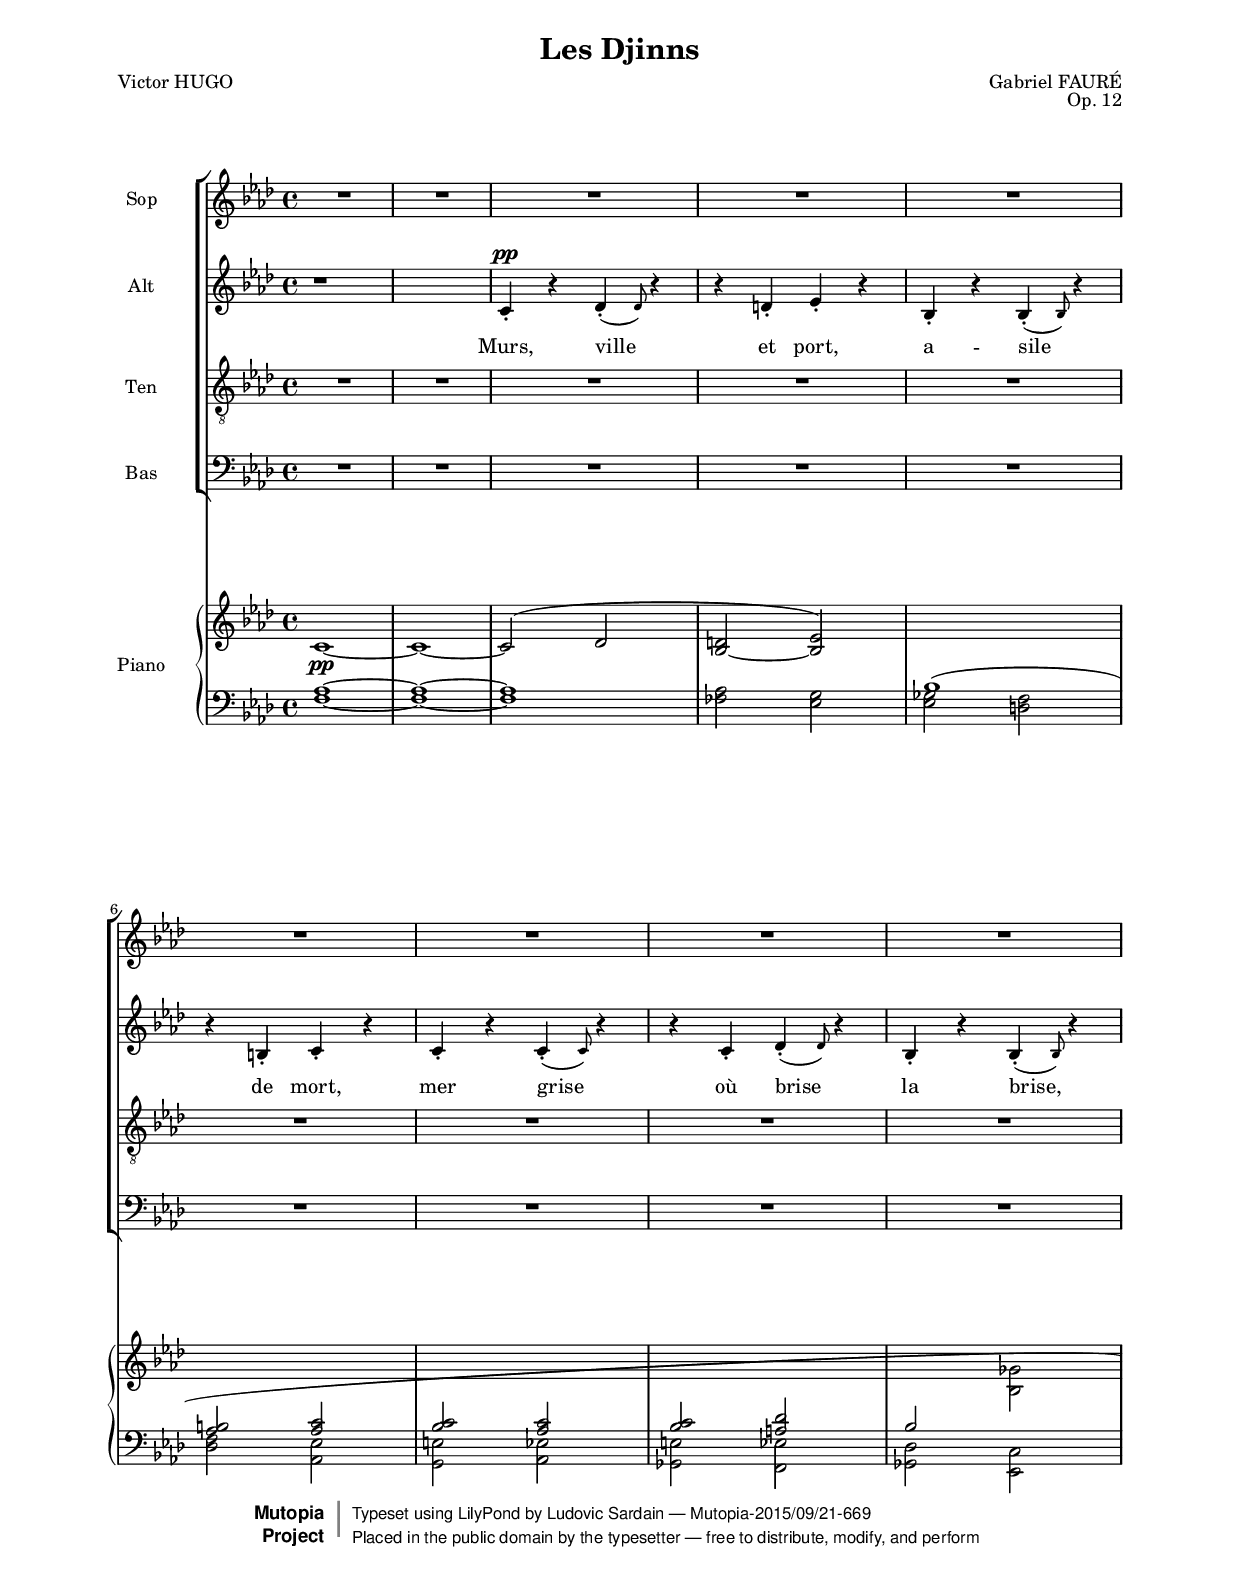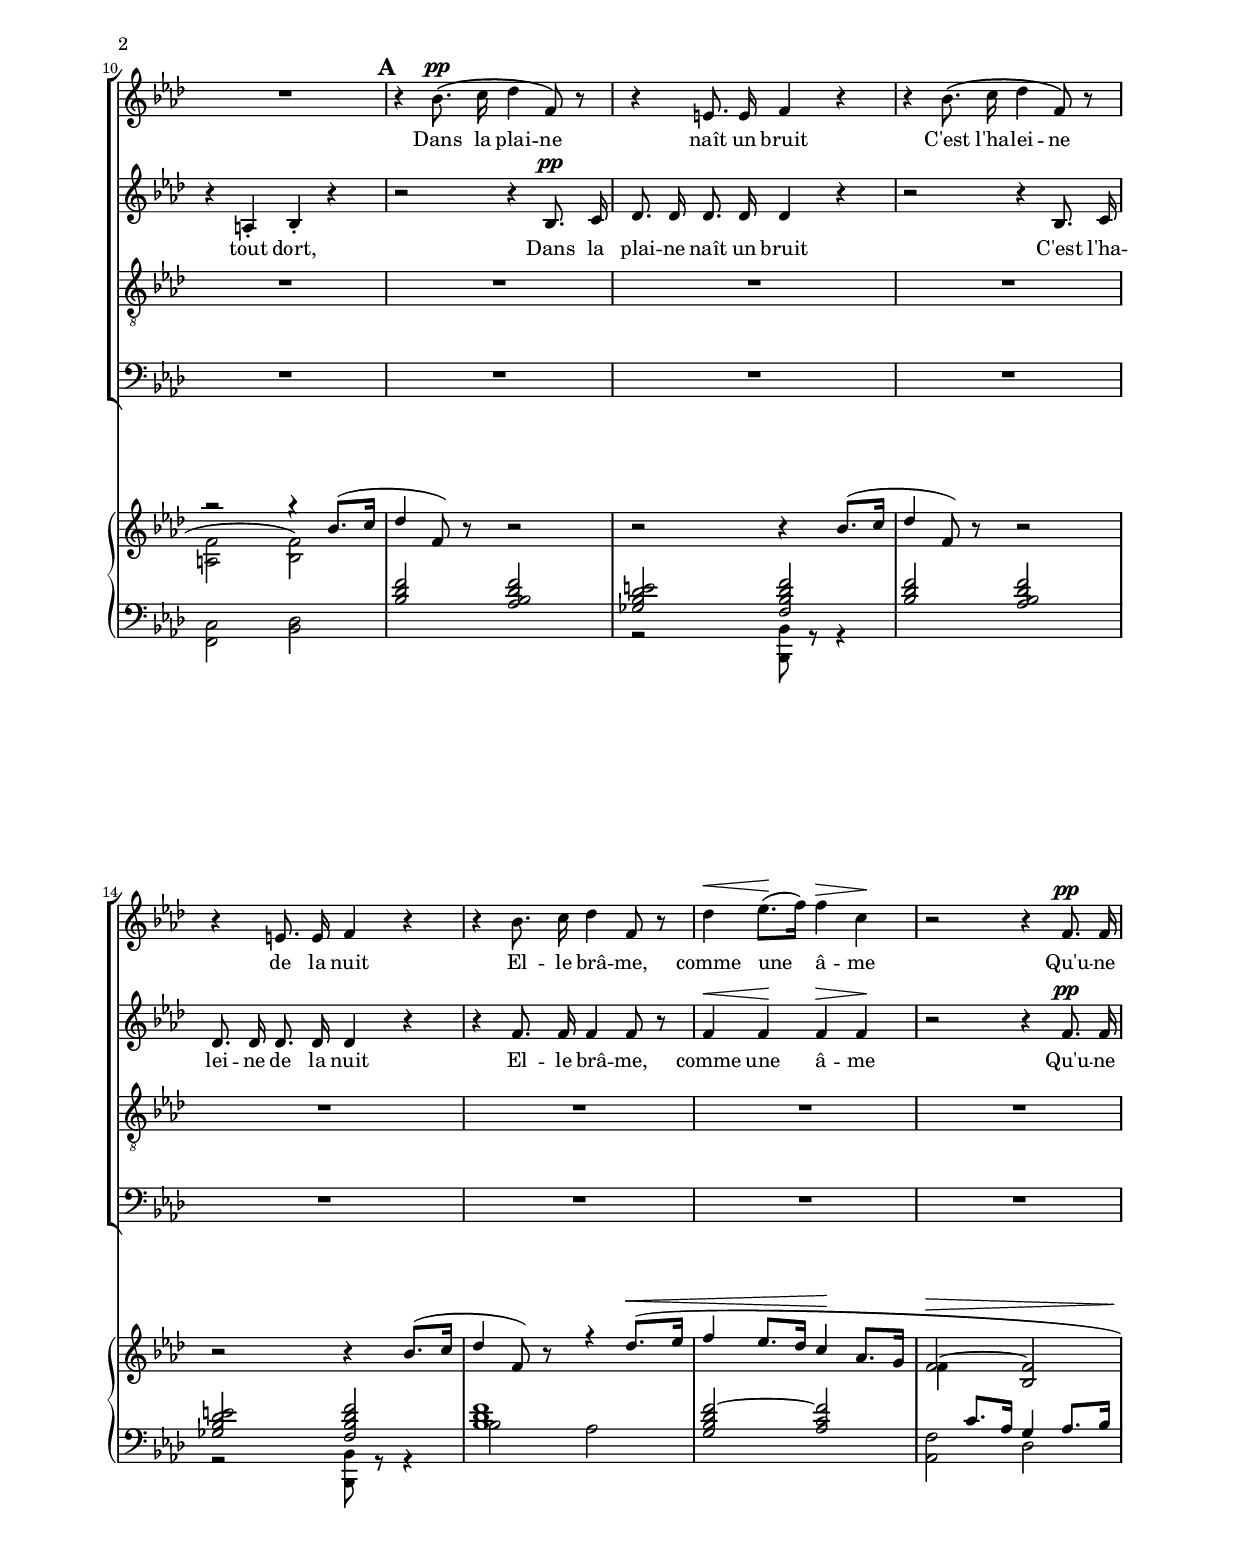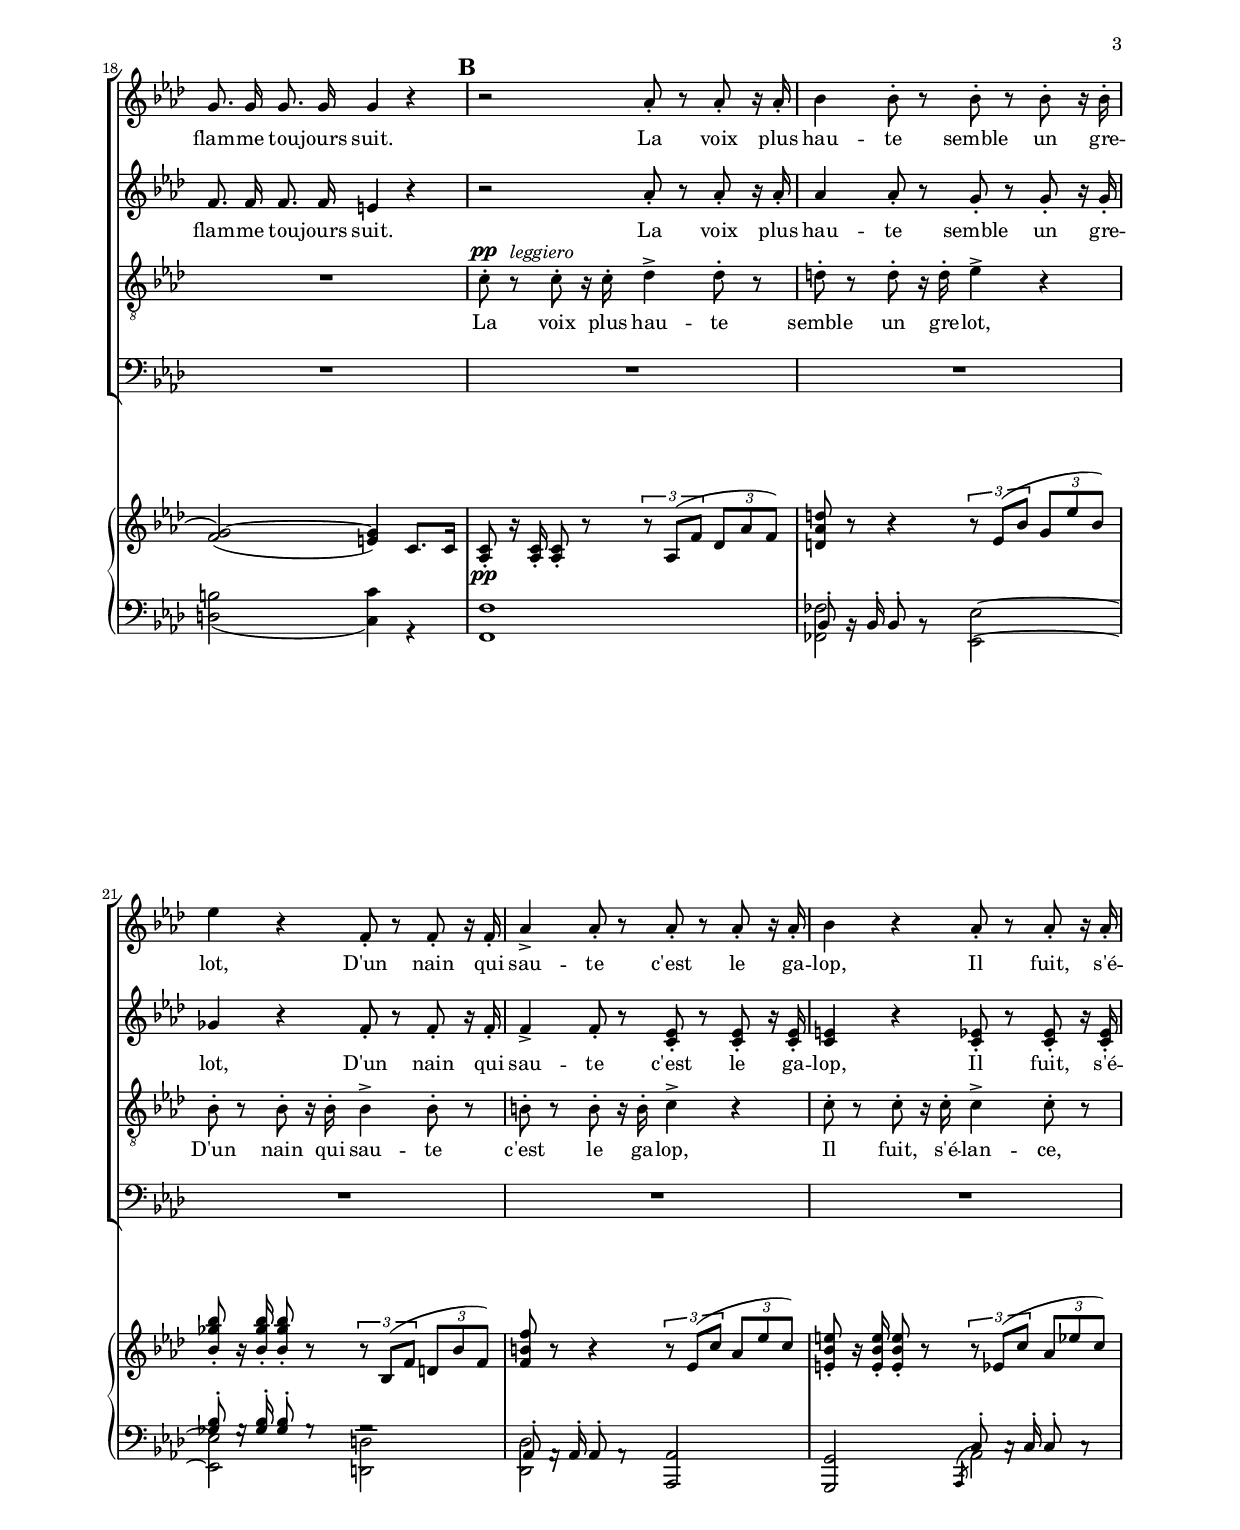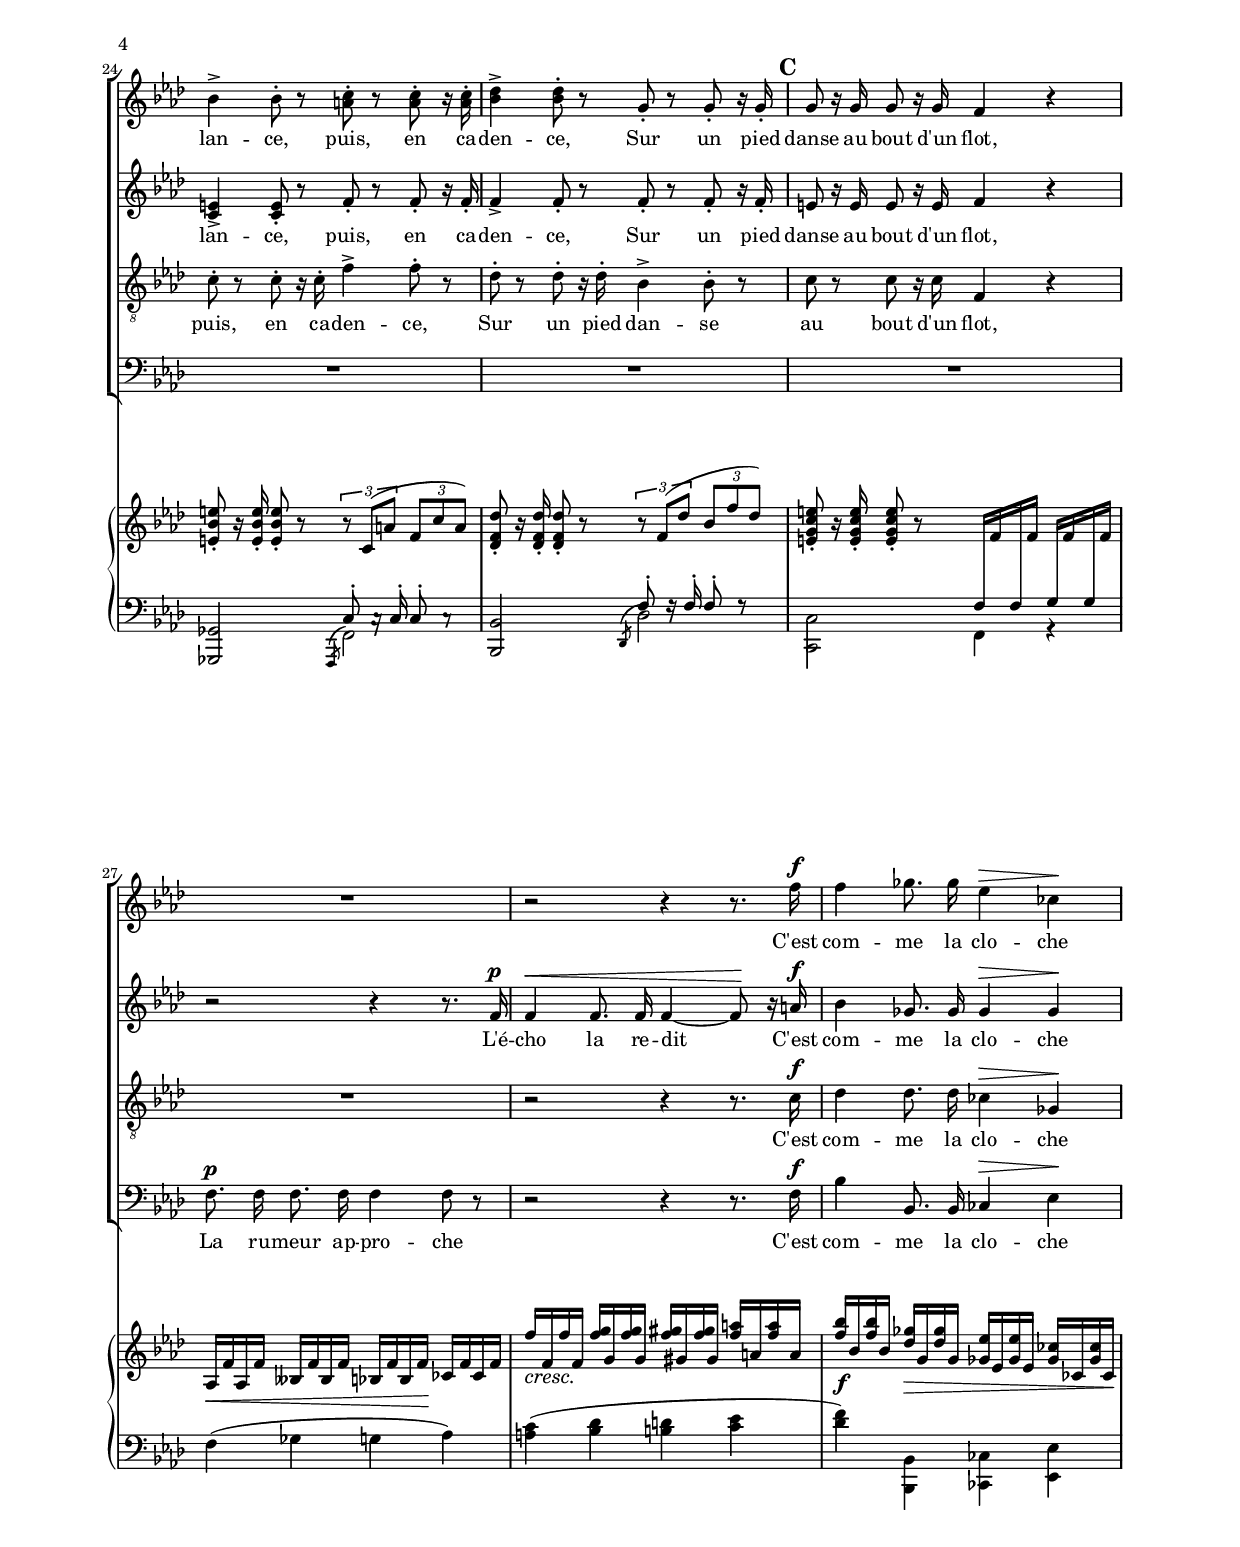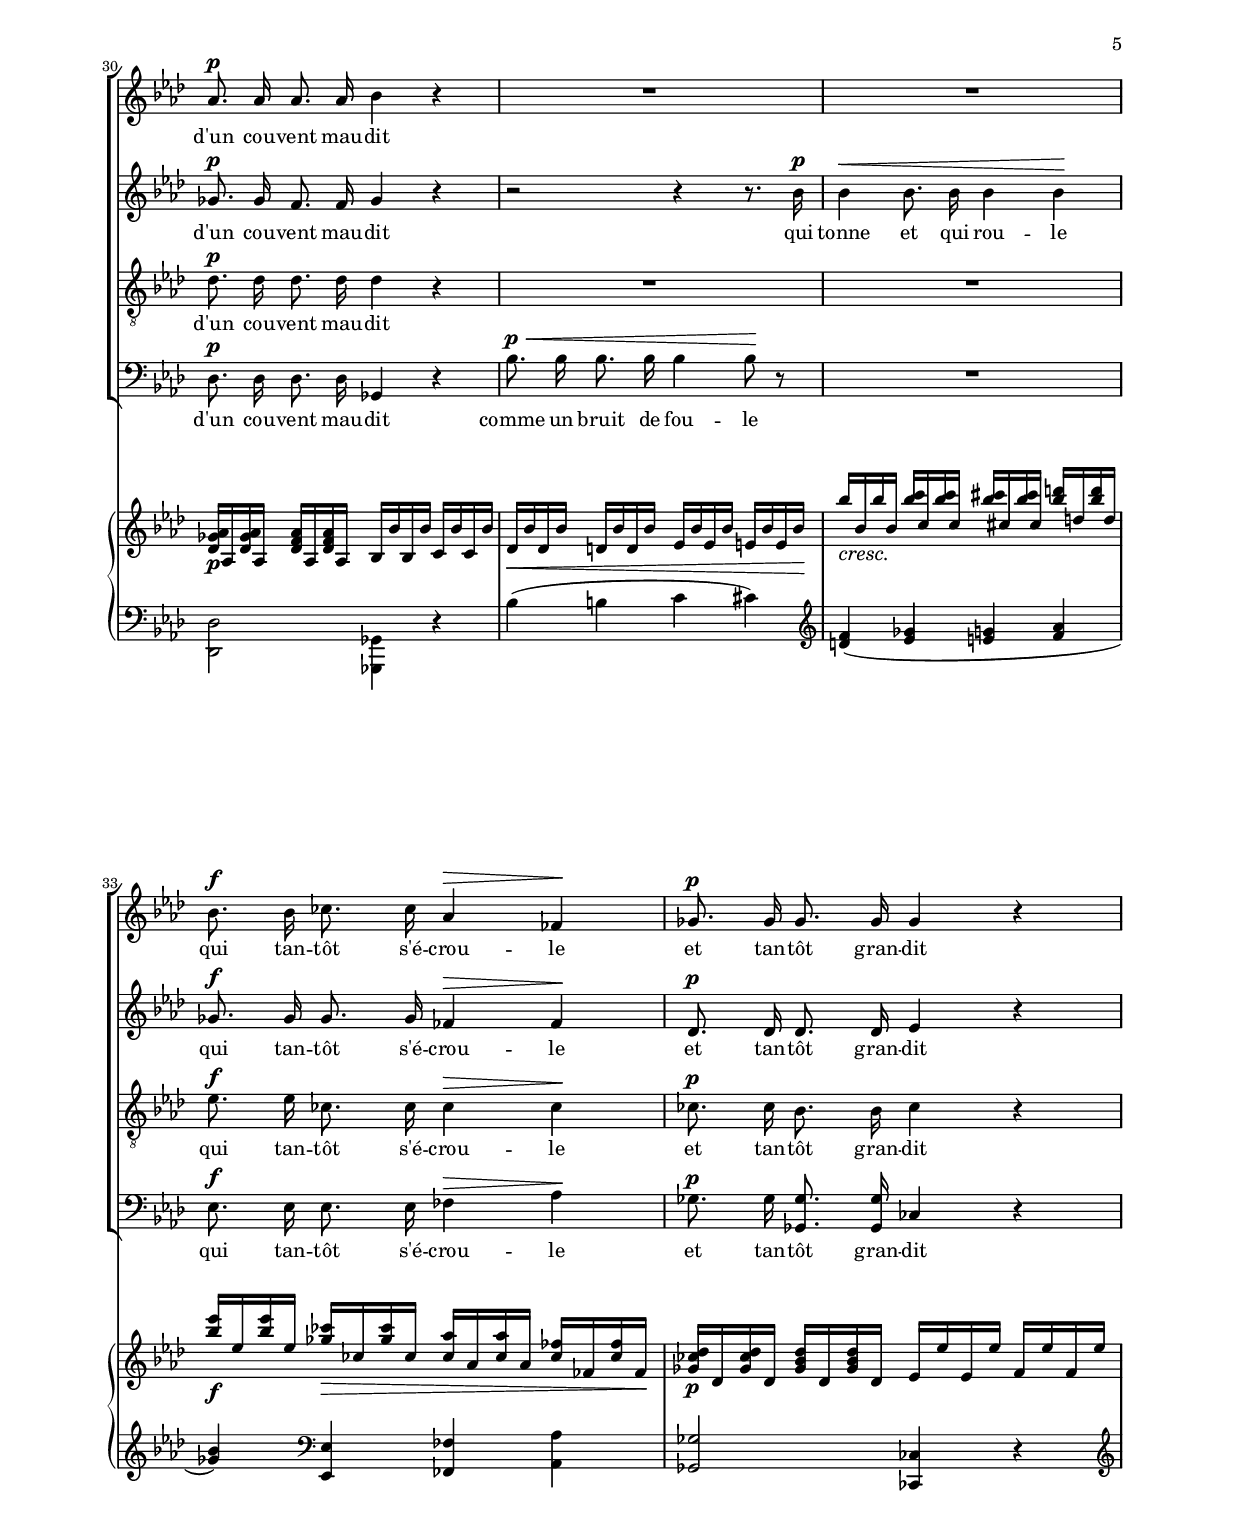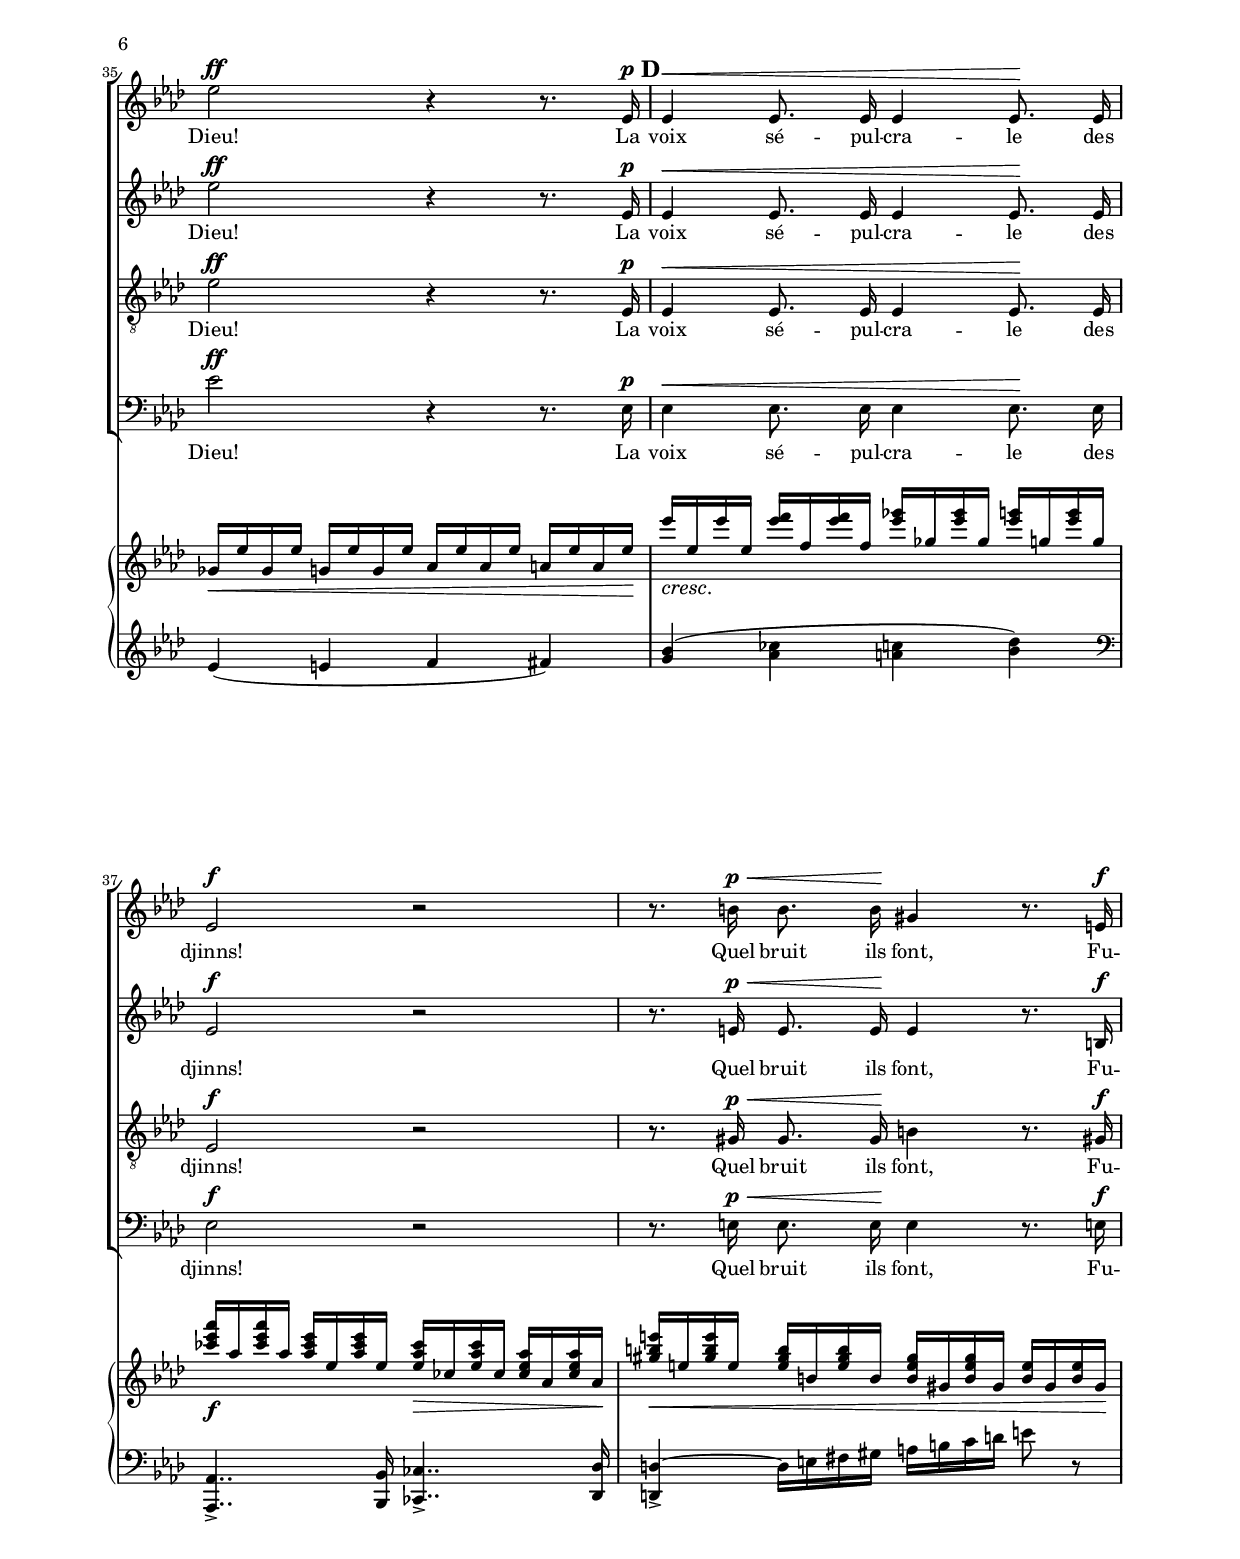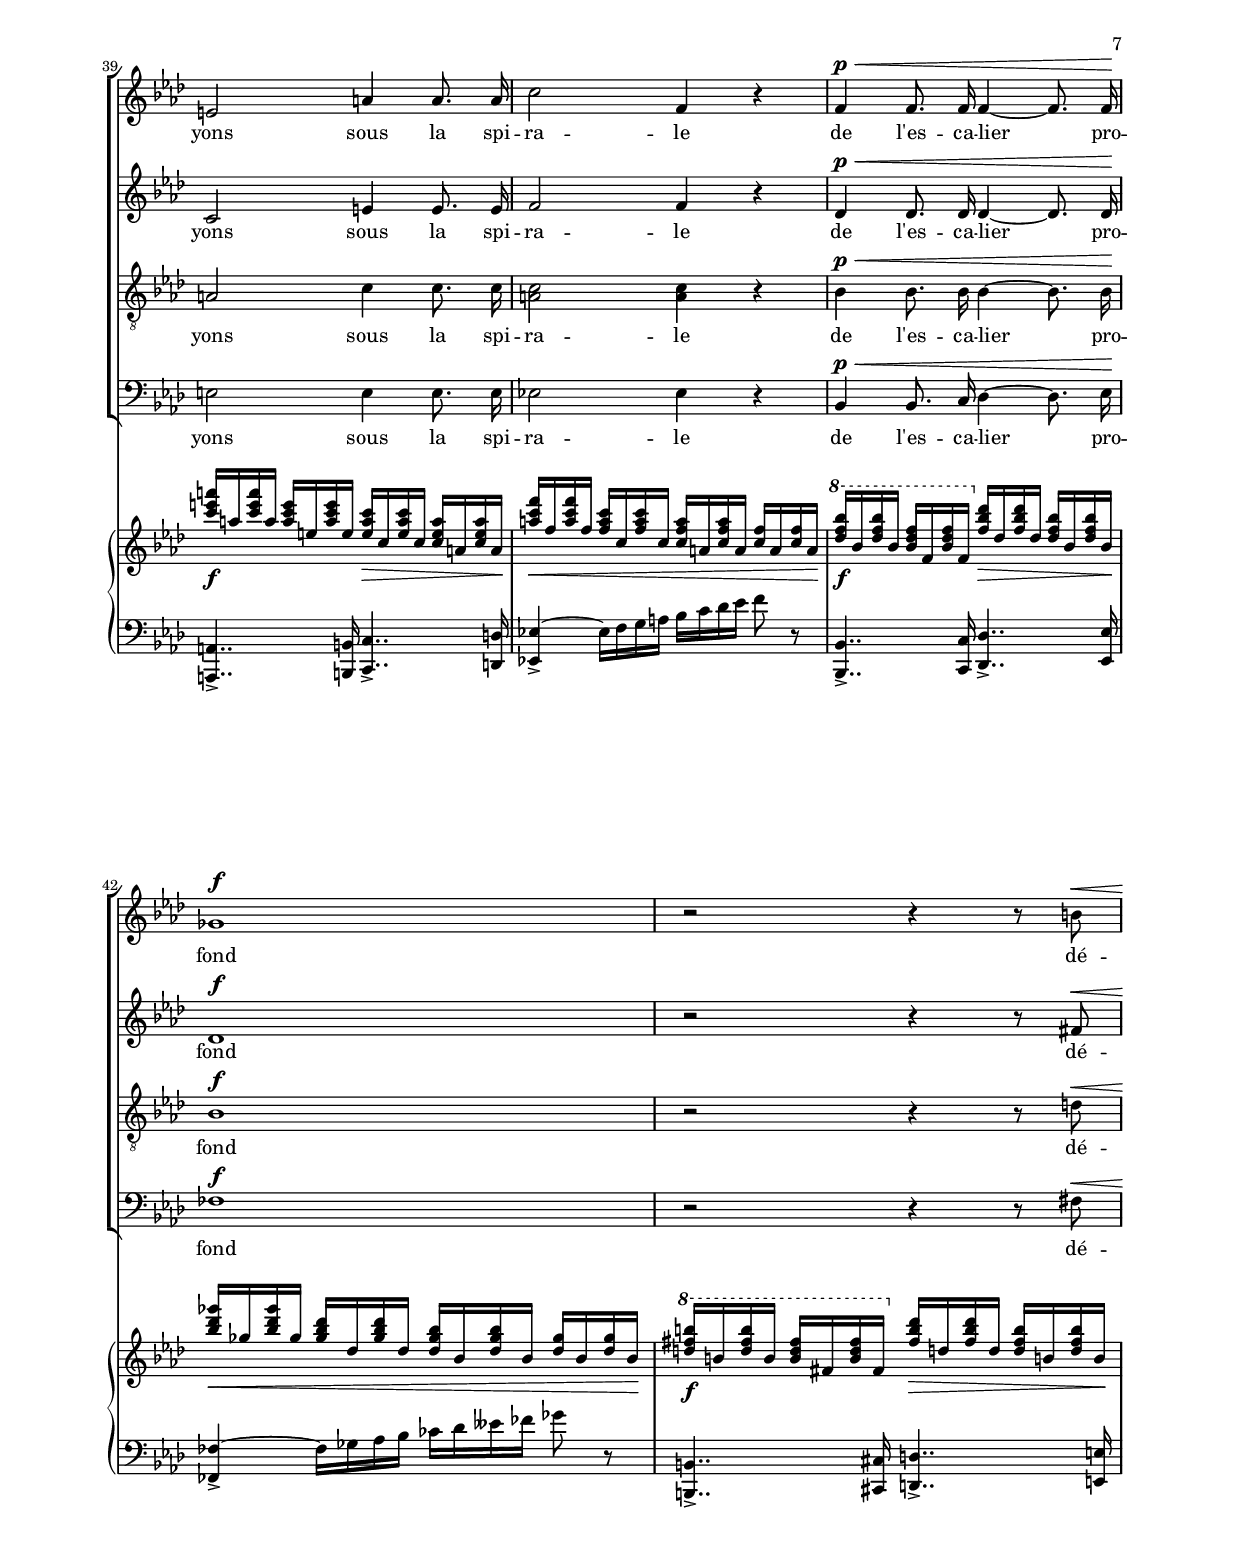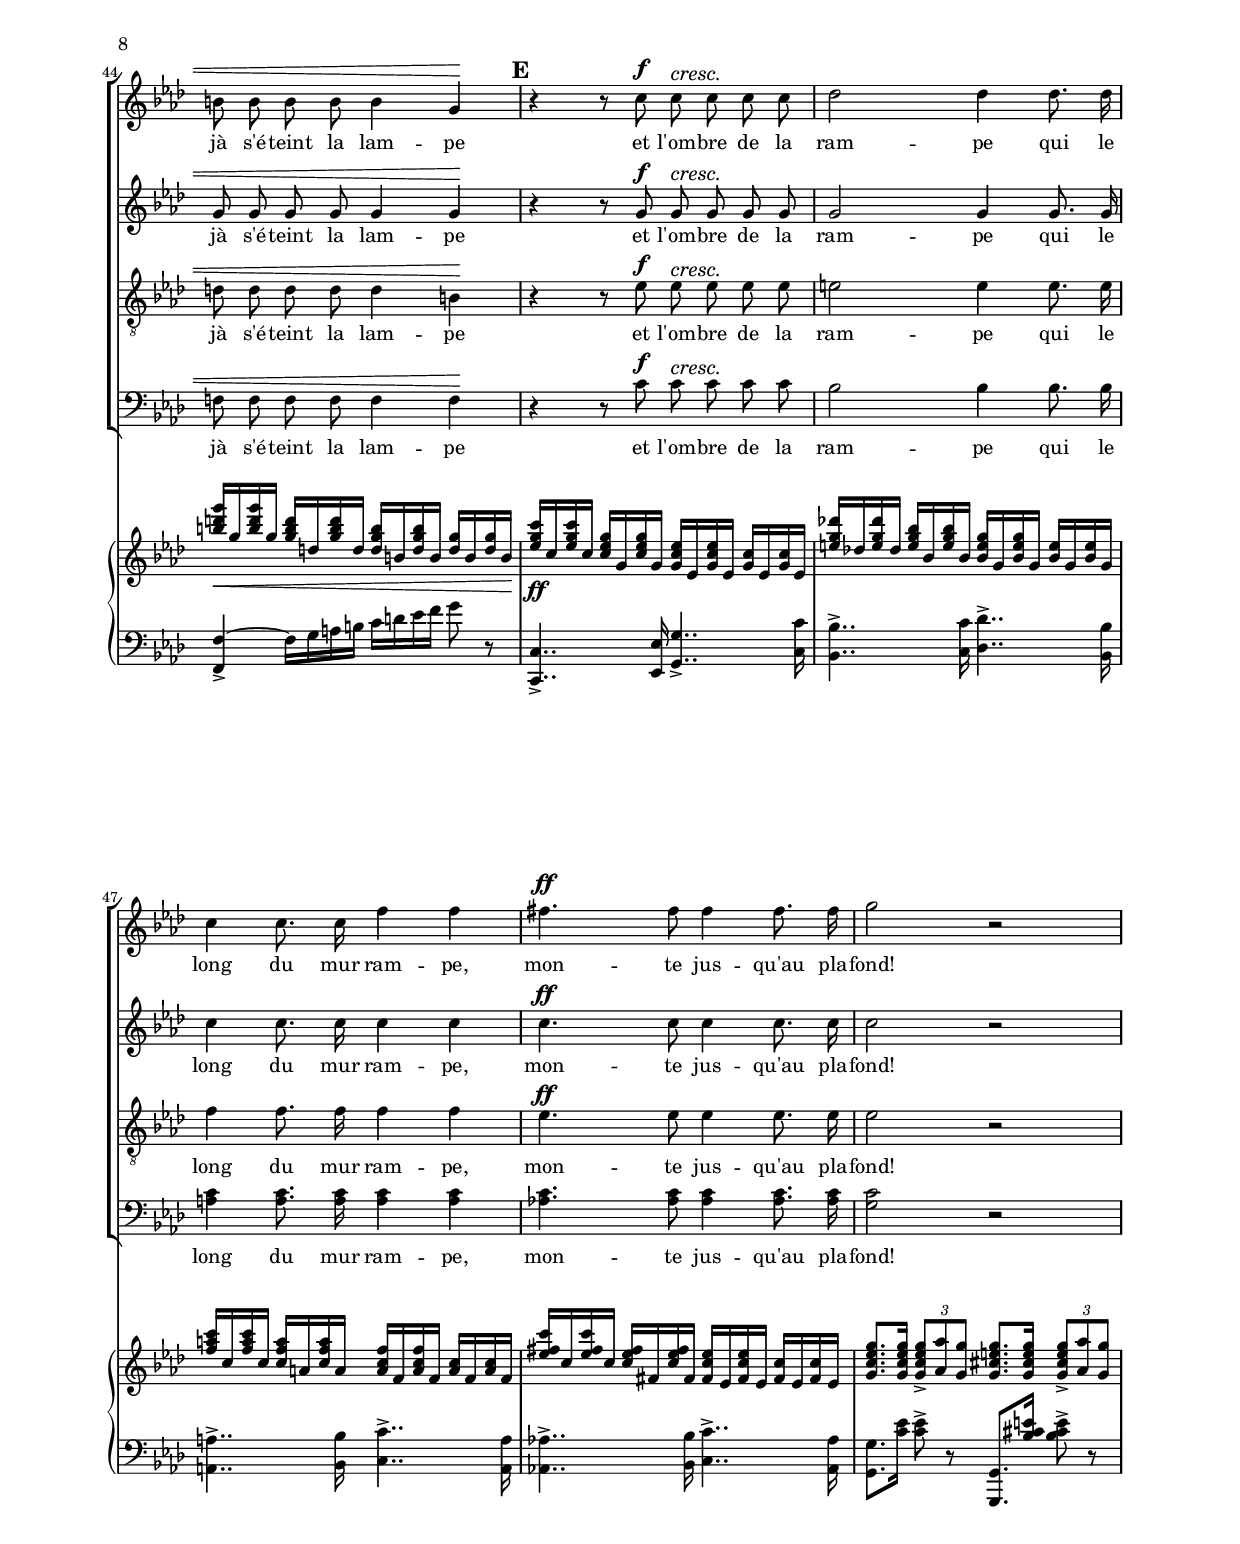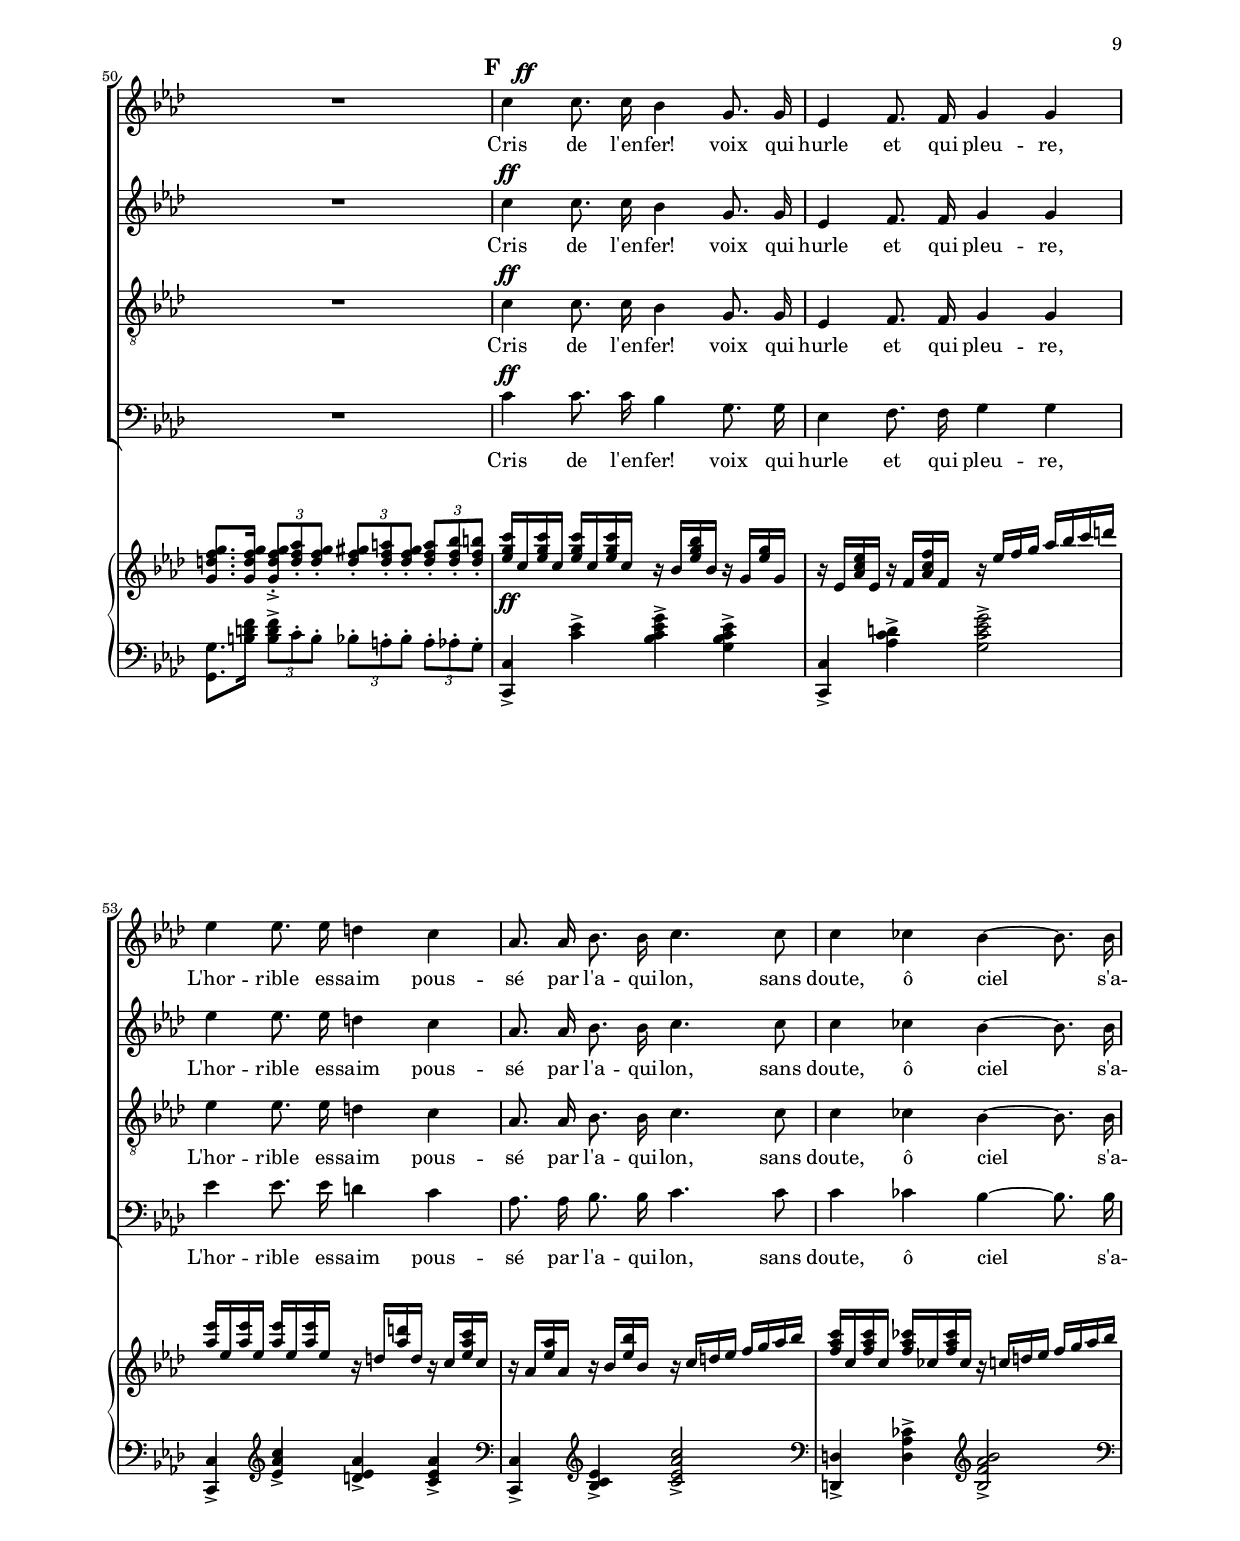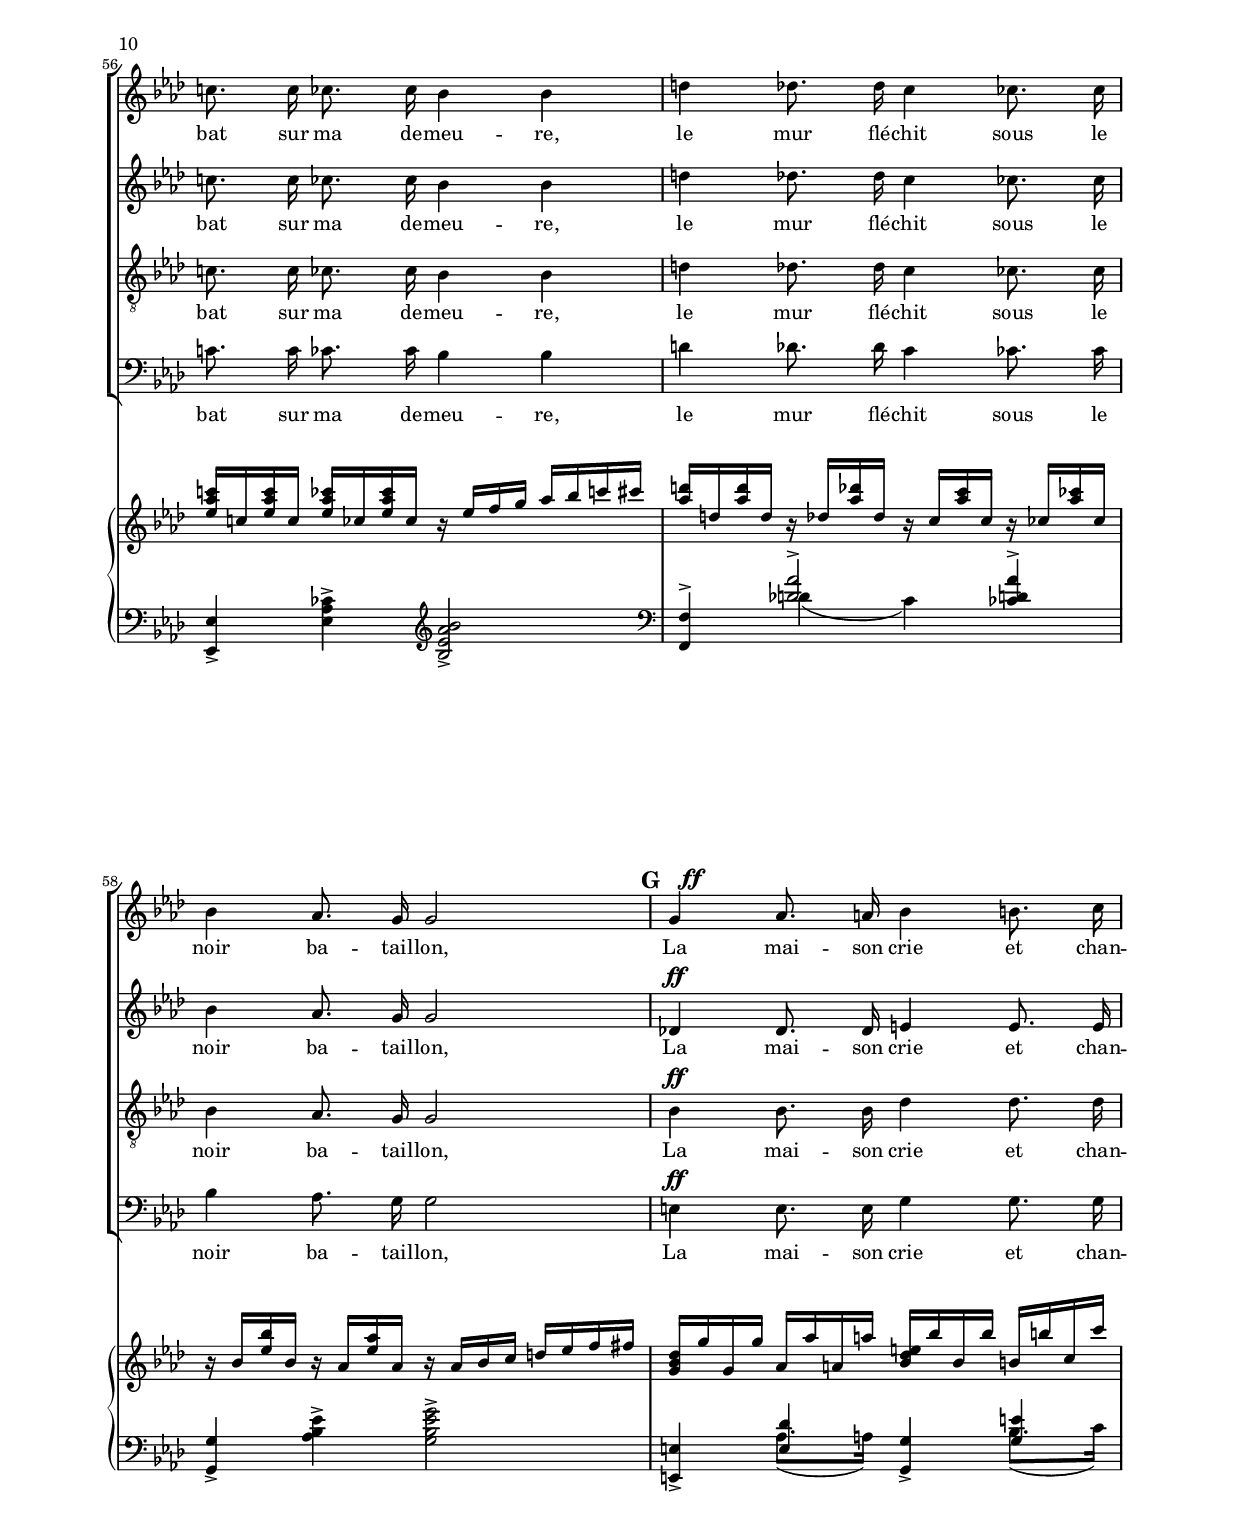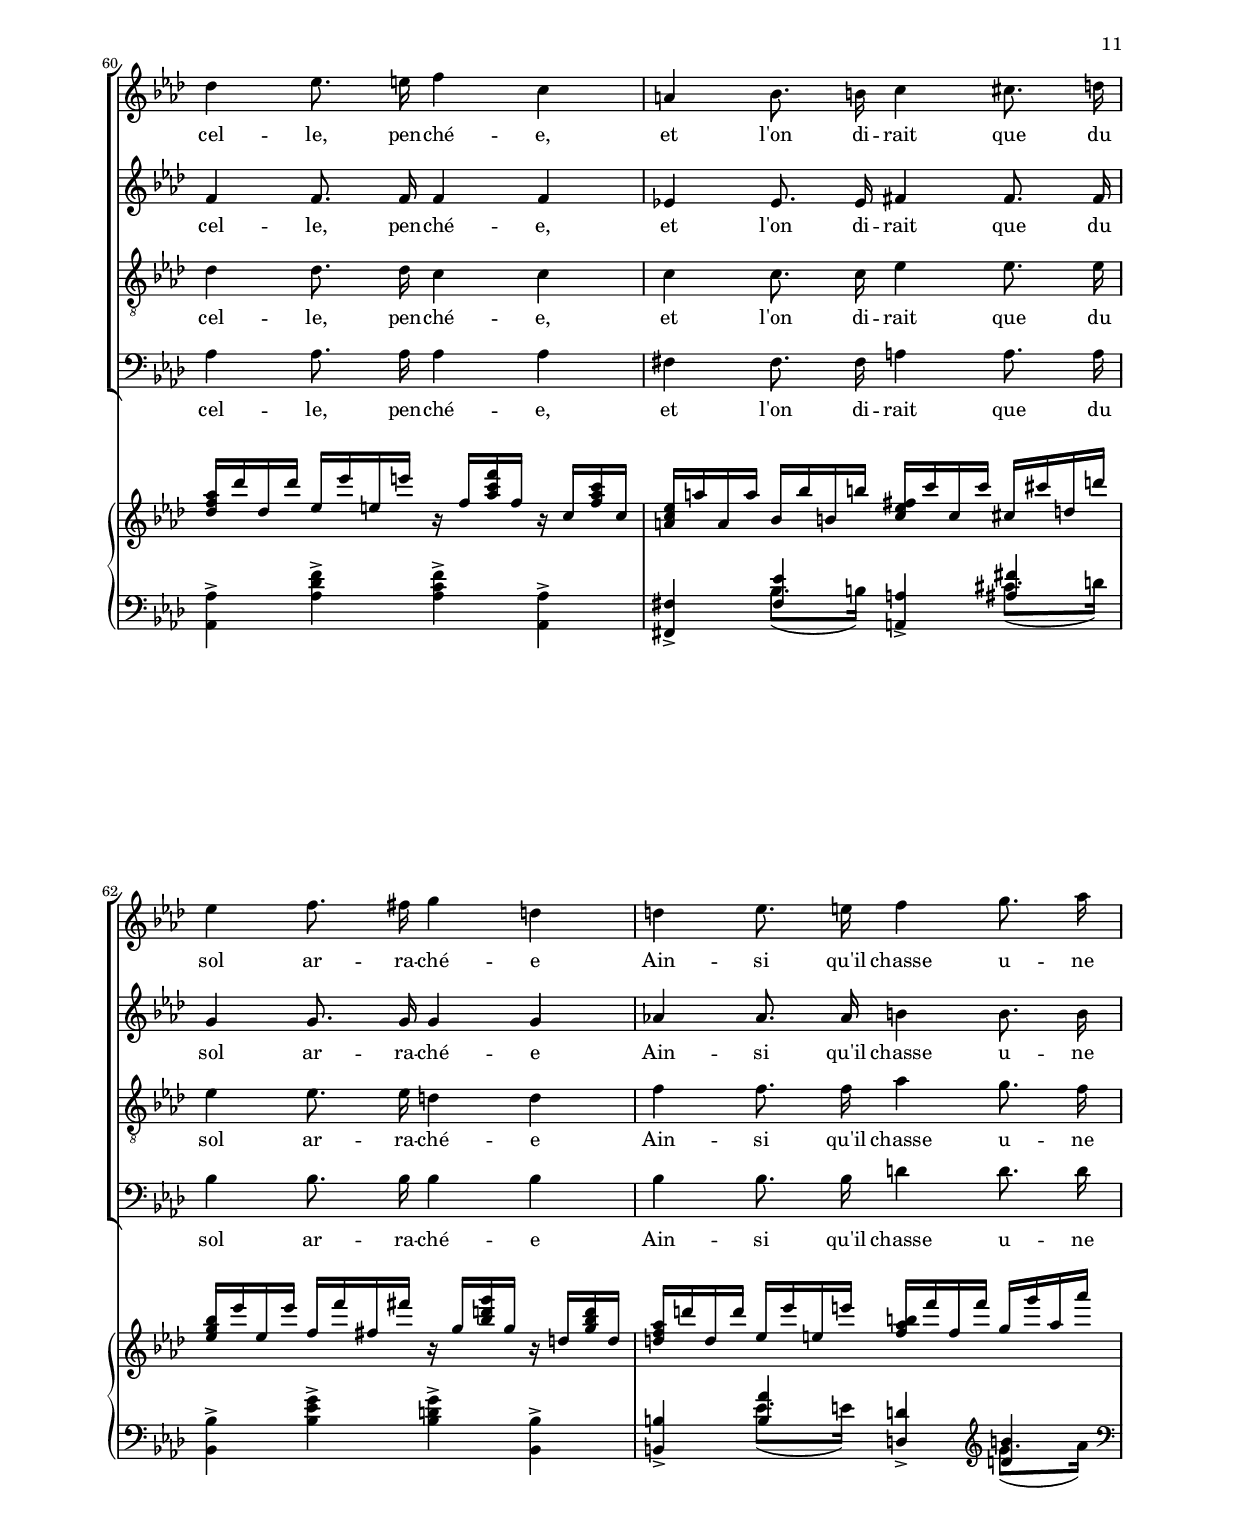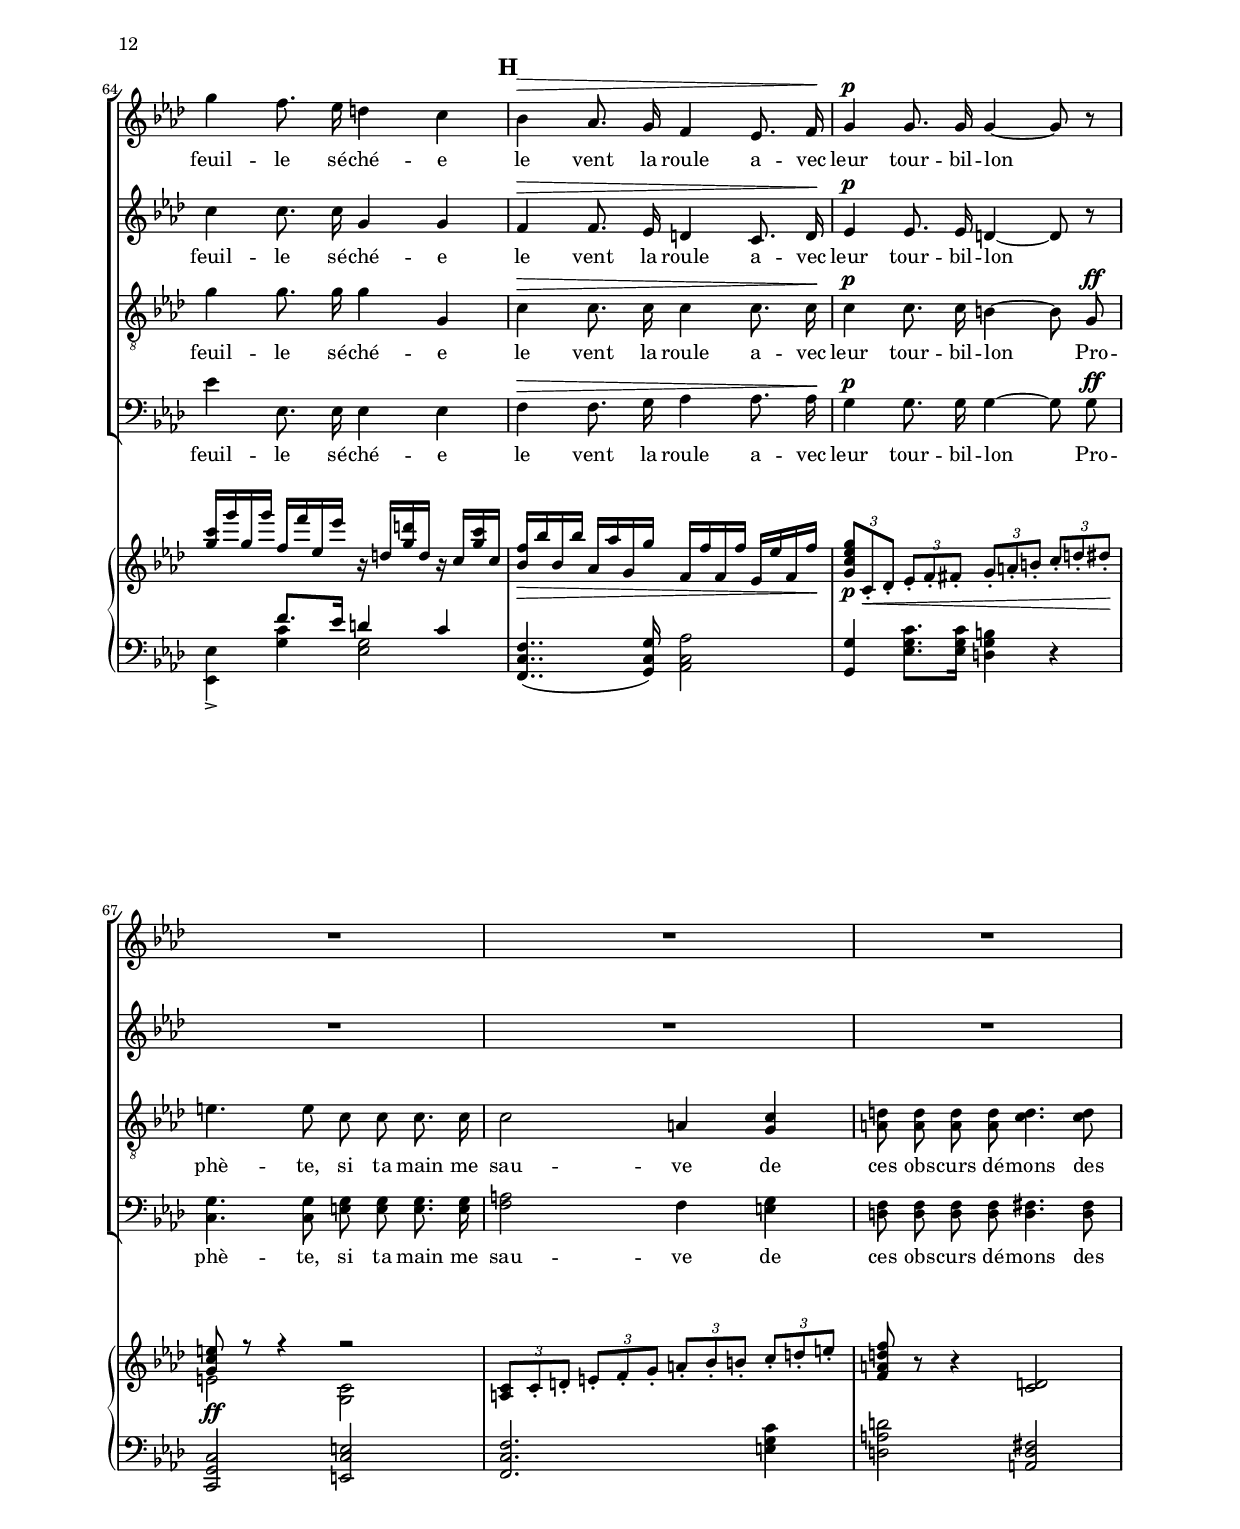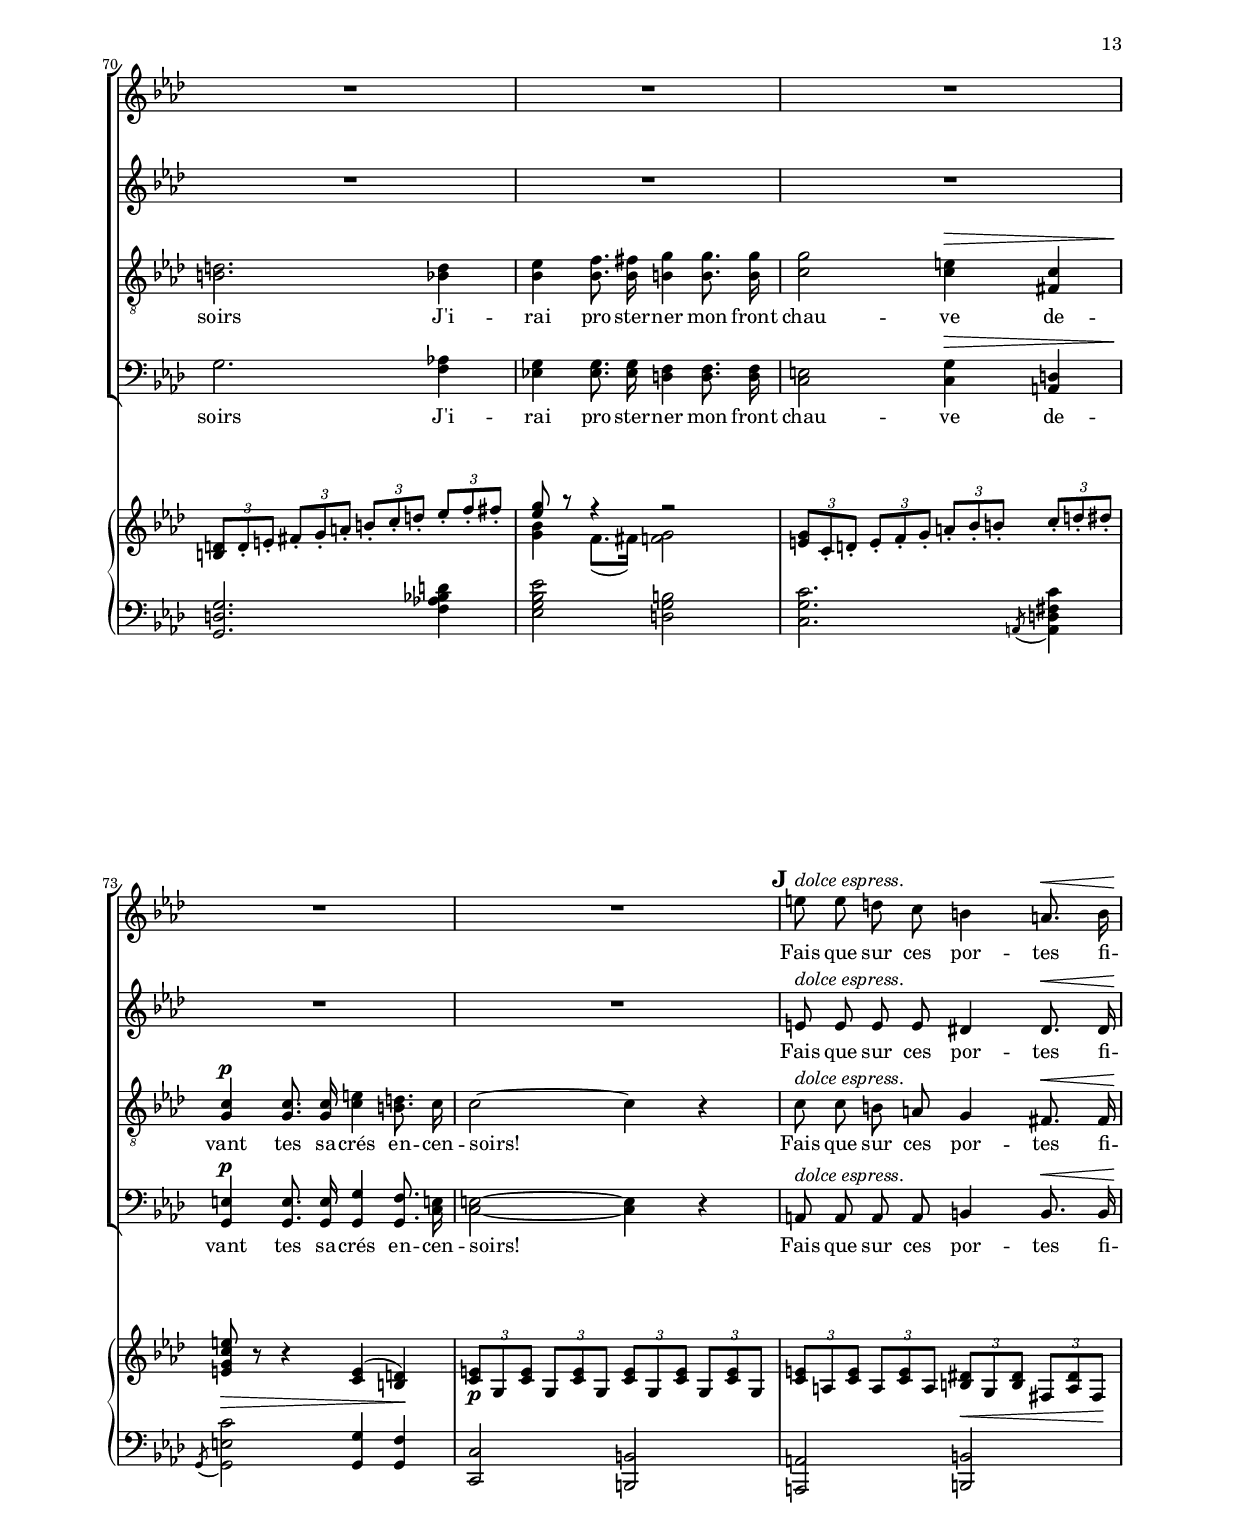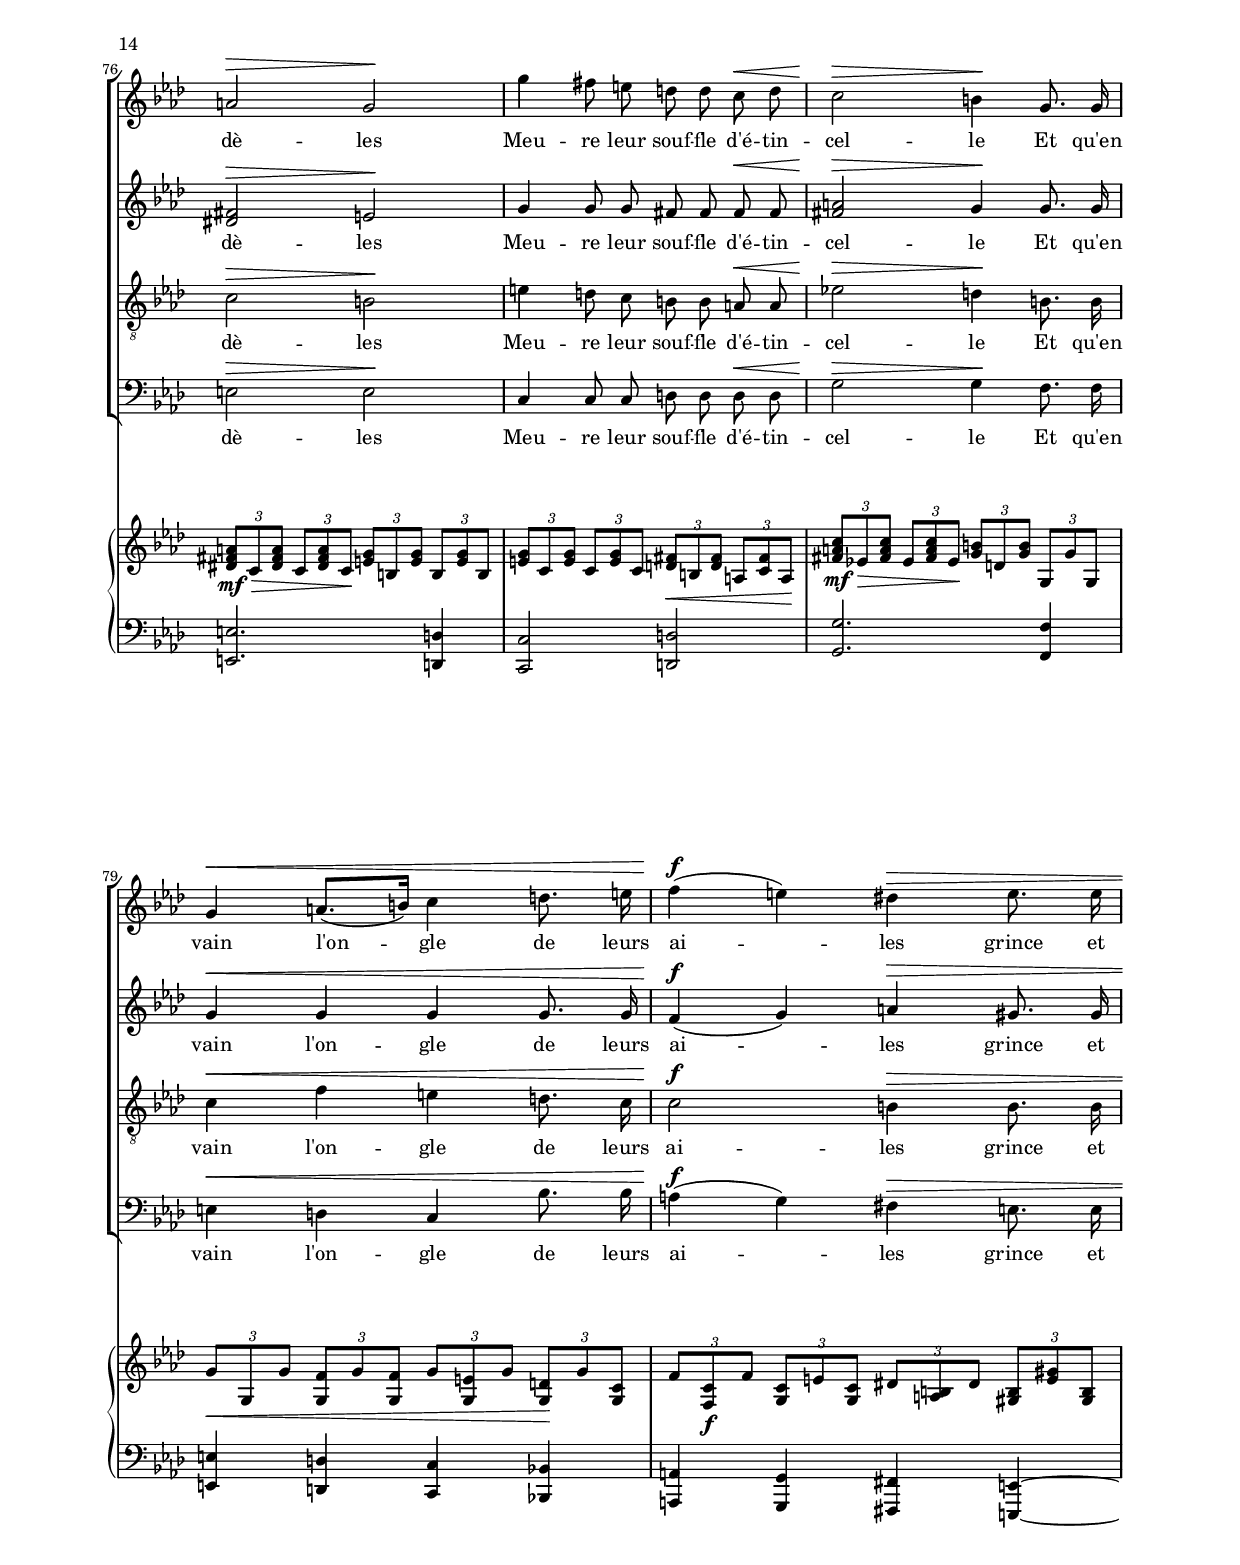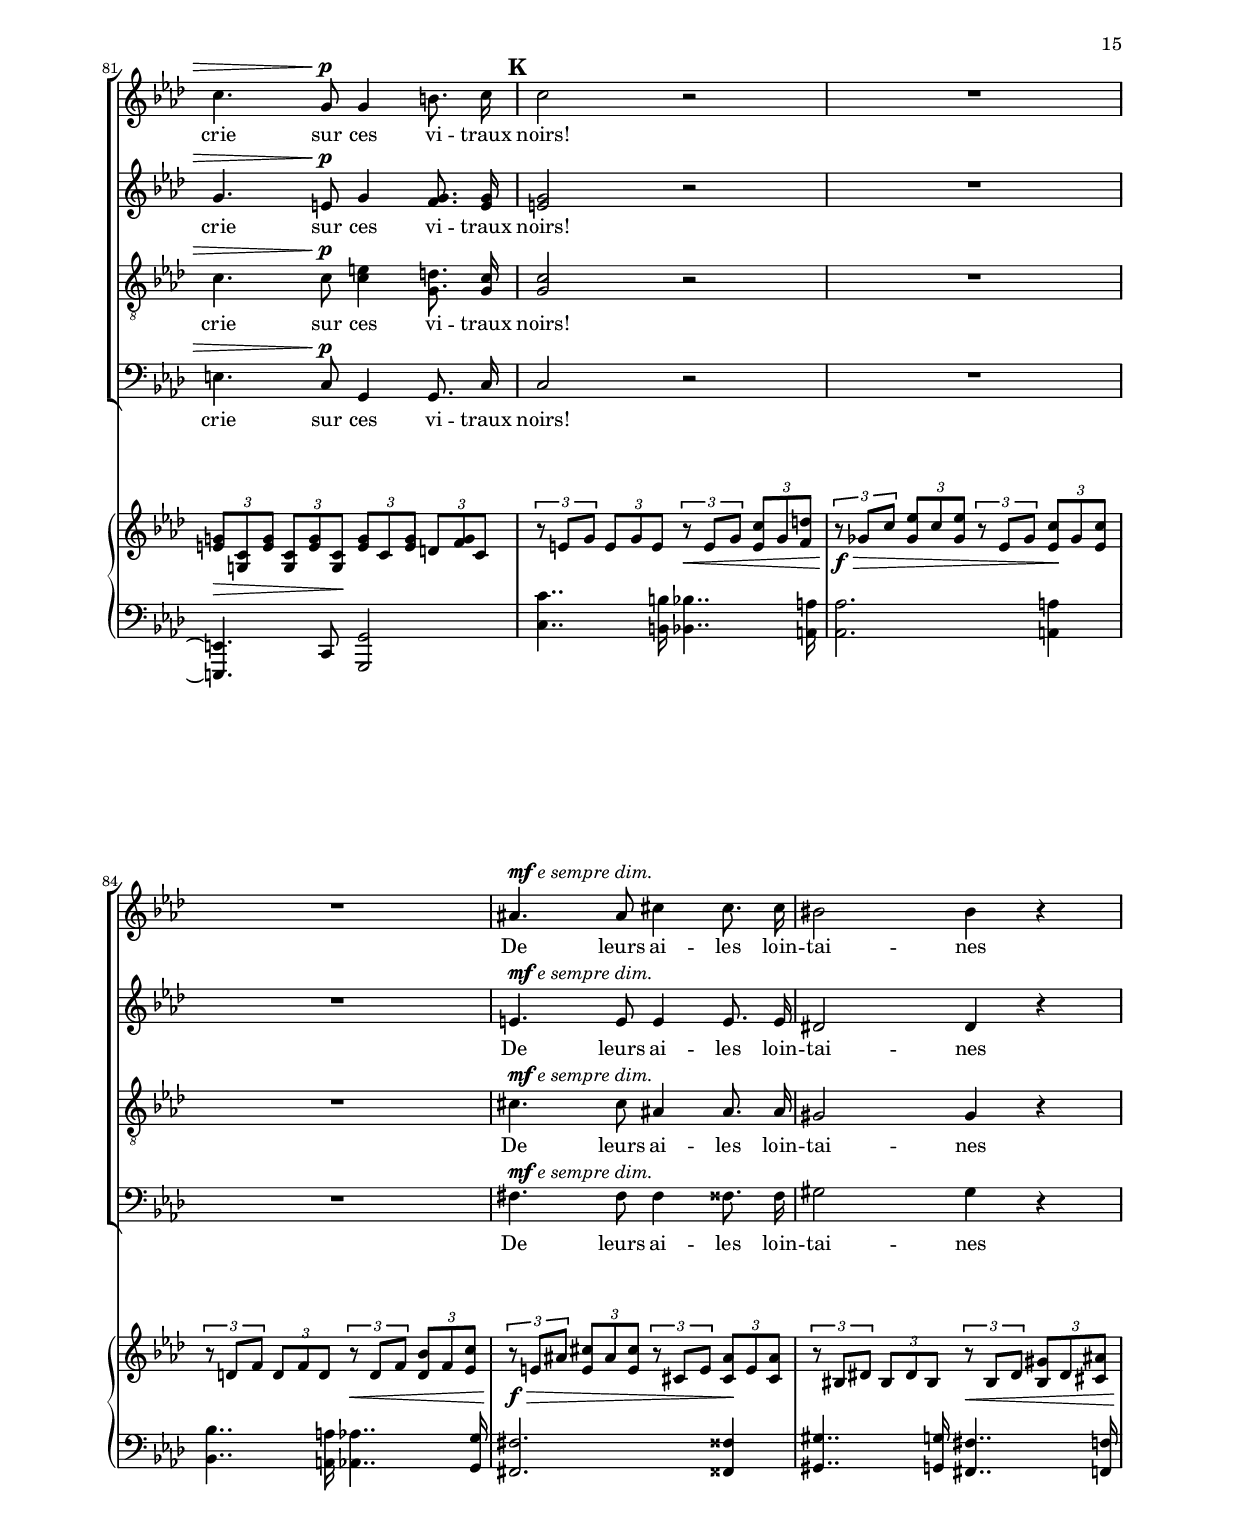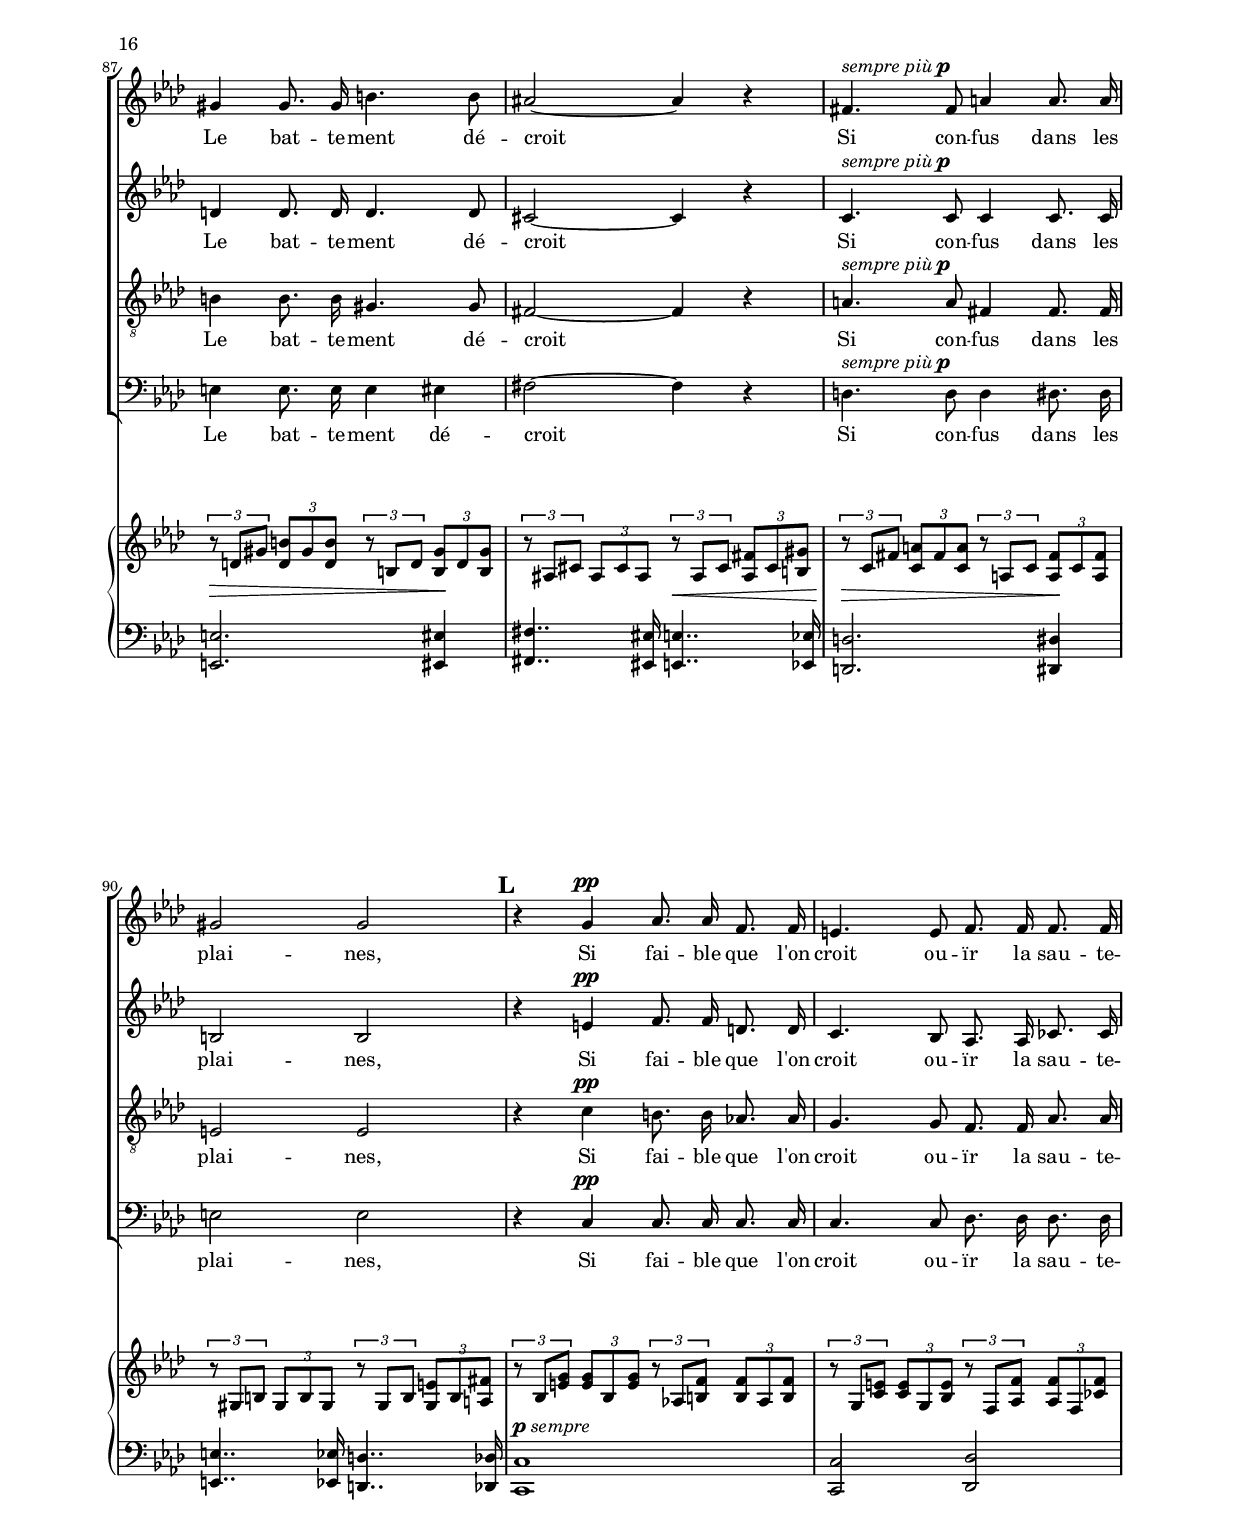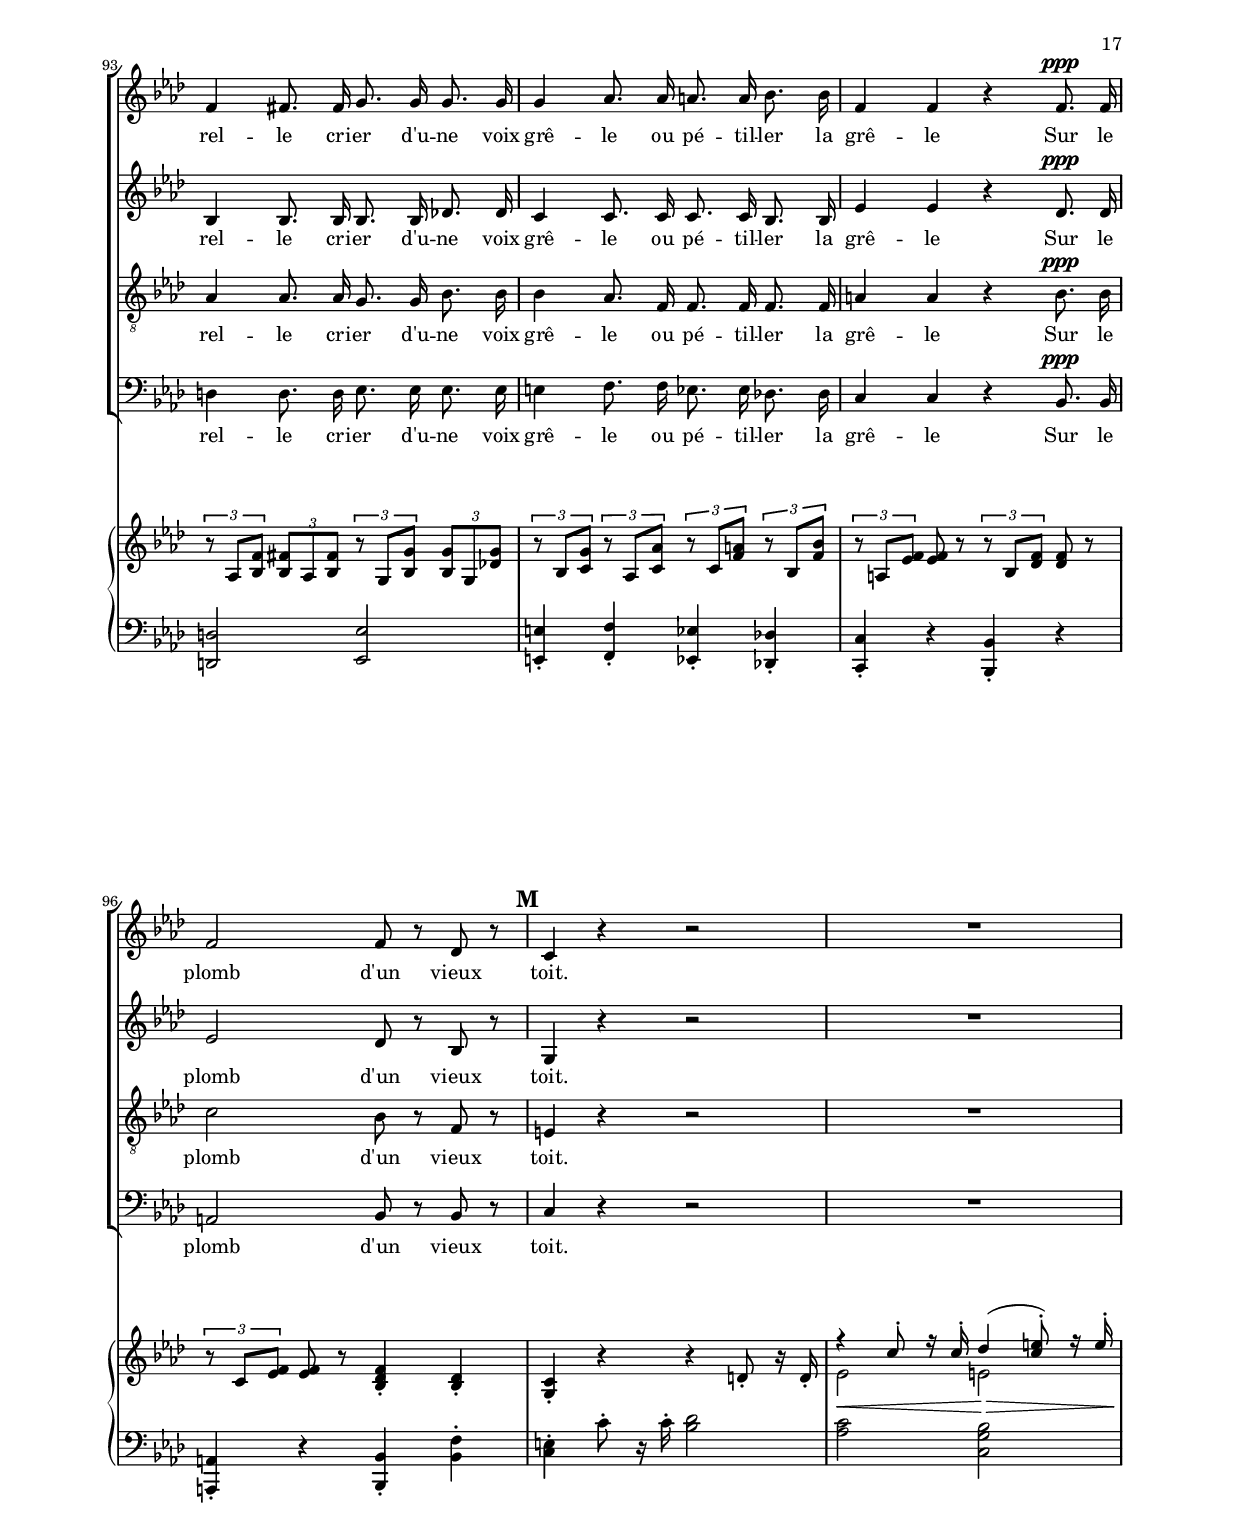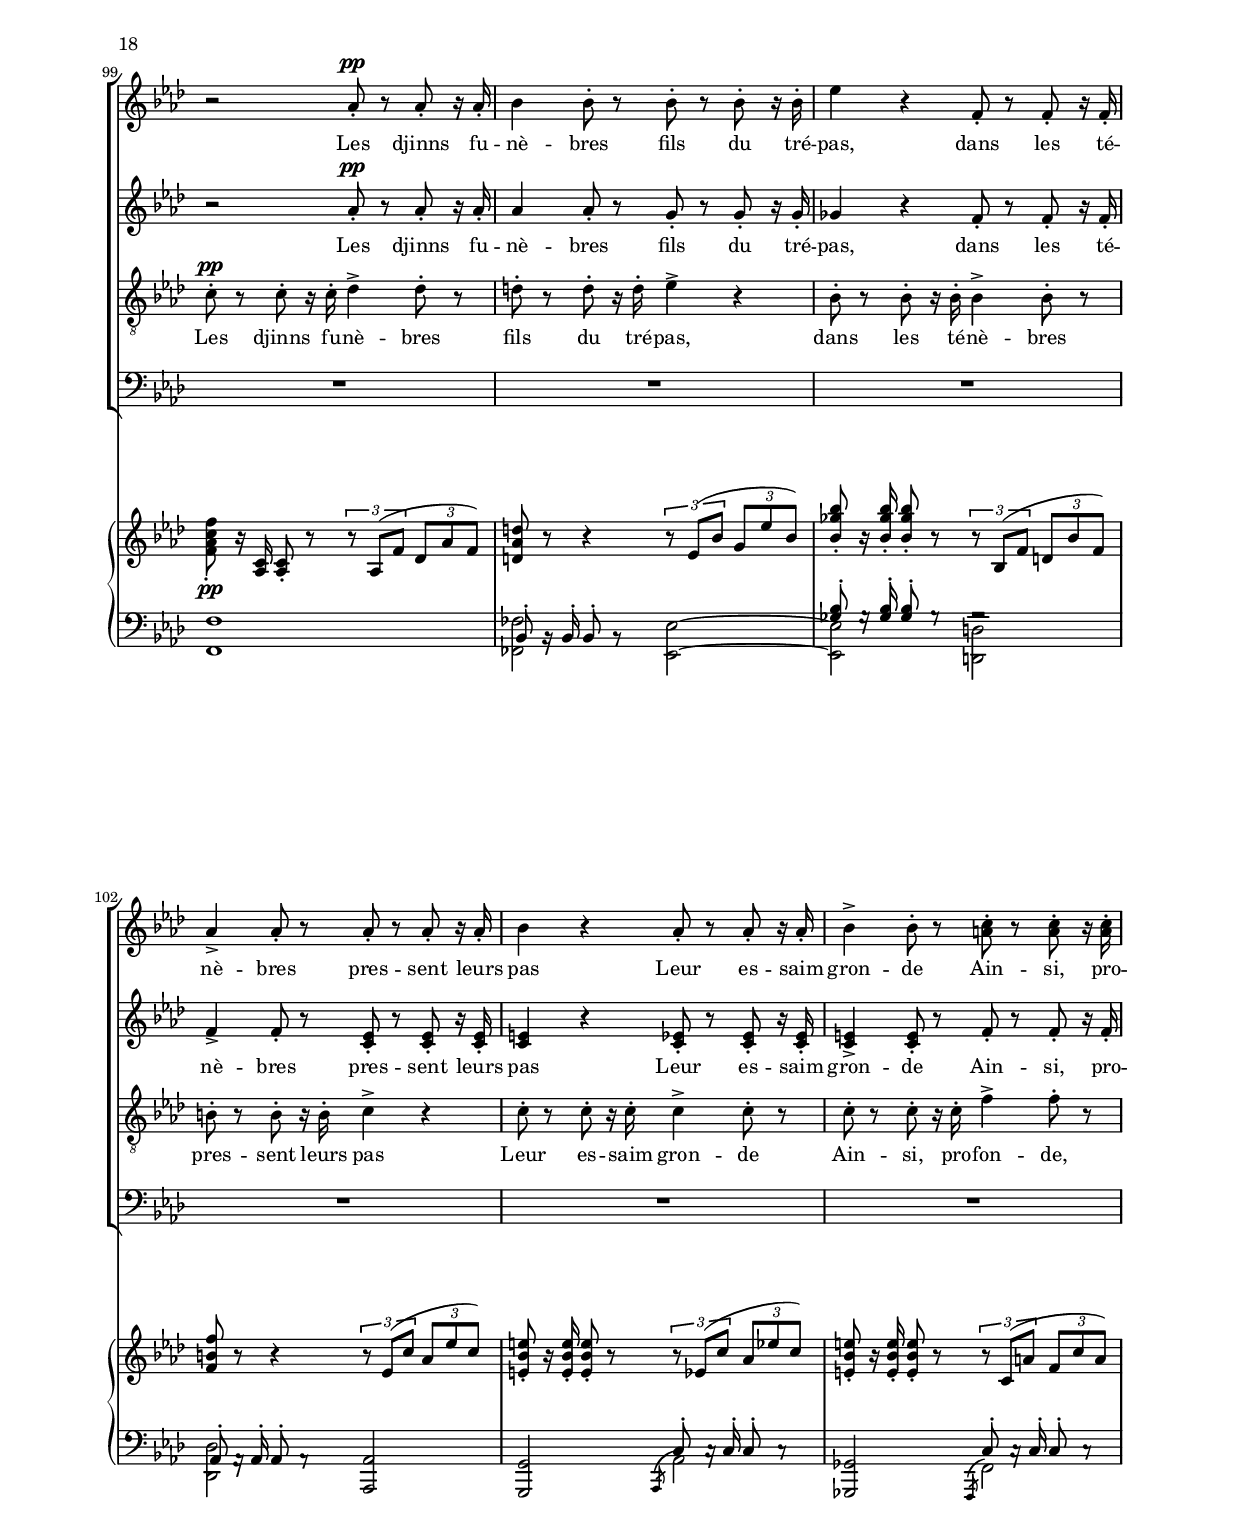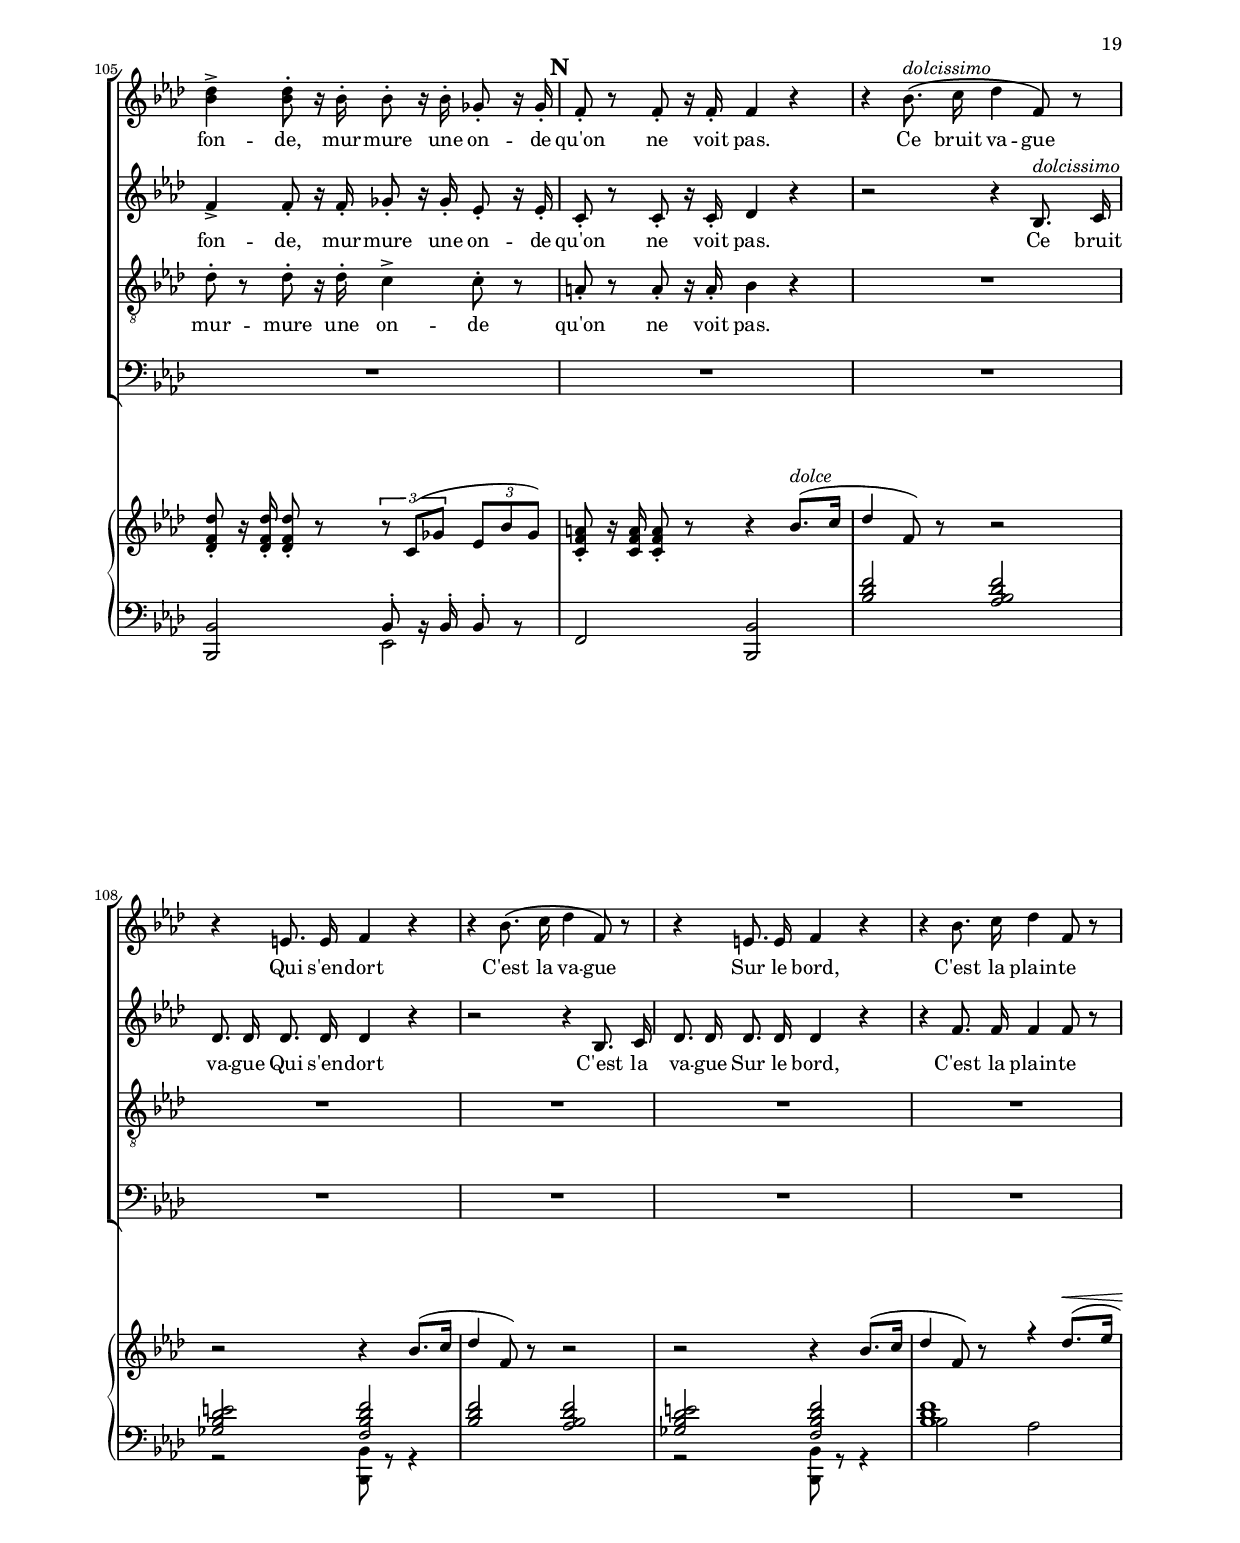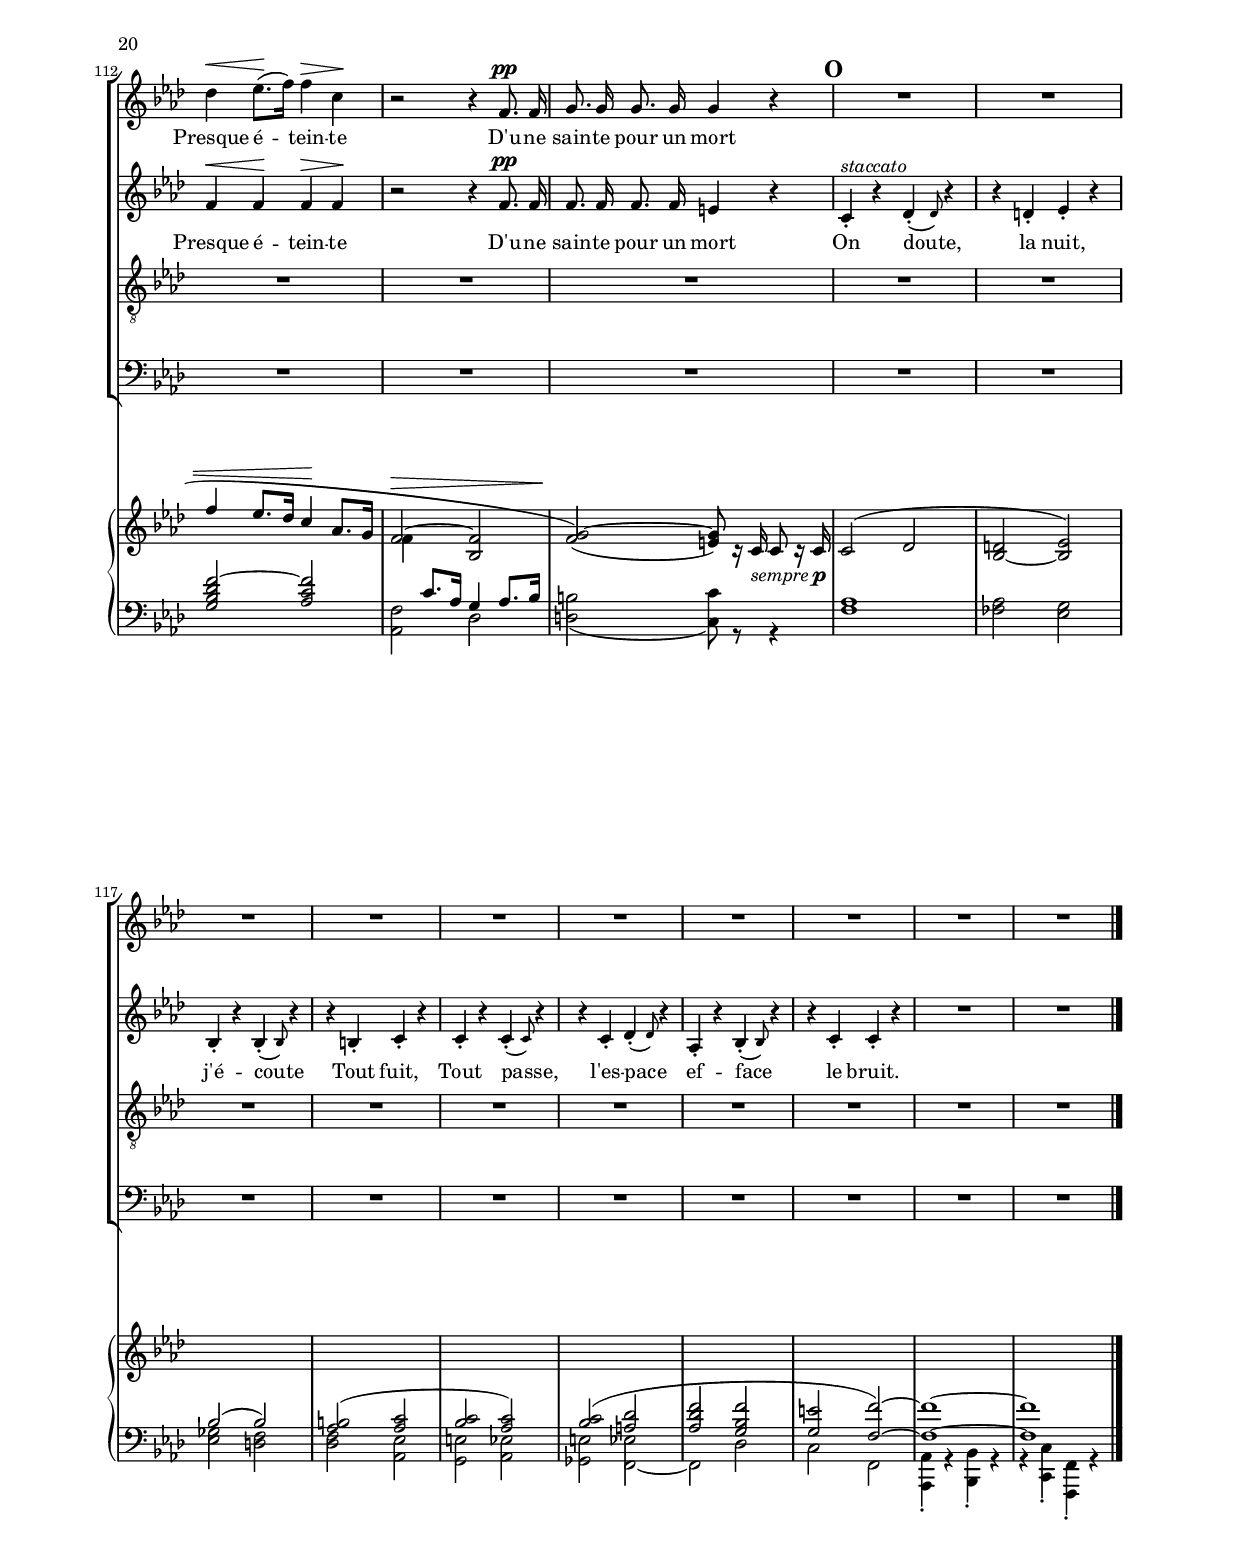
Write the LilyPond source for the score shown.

\version "2.18.2"
\include "catalan.ly"
#(set-global-staff-size 16)

\header{
  title = "Les Djinns"
  composer = "Gabriel FAURÉ"
  poet = "Victor HUGO"
  opus = "Op. 12"

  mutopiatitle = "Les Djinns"
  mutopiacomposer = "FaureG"
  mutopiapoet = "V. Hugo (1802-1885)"
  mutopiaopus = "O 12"
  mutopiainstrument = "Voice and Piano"
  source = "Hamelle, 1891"
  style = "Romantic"
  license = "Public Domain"
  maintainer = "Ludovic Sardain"
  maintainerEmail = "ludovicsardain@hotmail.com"
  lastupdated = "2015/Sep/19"
  
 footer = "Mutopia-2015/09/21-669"
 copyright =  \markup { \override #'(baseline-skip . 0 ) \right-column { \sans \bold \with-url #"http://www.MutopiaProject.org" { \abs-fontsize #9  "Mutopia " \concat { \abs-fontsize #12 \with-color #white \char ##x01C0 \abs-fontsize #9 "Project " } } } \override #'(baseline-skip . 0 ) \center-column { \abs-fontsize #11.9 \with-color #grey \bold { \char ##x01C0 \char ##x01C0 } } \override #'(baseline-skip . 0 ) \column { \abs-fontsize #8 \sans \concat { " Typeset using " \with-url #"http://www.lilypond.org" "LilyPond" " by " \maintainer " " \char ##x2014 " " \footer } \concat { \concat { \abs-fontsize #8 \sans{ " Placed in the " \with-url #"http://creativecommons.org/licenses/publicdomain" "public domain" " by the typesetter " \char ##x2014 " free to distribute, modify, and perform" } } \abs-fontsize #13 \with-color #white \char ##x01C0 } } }
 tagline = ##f
}

global = {
	\key fa \minor
	\time 4/4
	\tupletSpan 4
	\override TupletBracket.bracket-visibility = ##f
}

soprano = \relative do'' {
	\global
	\autoBeamOff
	\dynamicUp
	R1*10
% A
	\set Score.markFormatter = #format-mark-box-alphabet
	\mark \default \noBreak
	r4 sib8.\(\pp do16 reb4 fa,8\) r |
	r4 mi8. mi16 fa4 r |
	r4 sib8.\( do16 reb4 fa,8\) r |
	r4 mi8. mi16 fa4 r |
	r4 sib8. do16 reb4 fa,8 r |
	reb'4\< mib8.(\! [fa16]) fa4\> do\! |
	r2 r4 fa,8.\pp fa16 |
	sol8. sol16 sol8. sol16 sol4 r |
% B
	\mark \default \noBreak
	r2 lab8-. r lab-. r16 lab-. |
	sib4 sib8-. r sib-. r sib-. r16 sib-. |
	mib4 r fa,8-. r fa-. r16 fa-. |
	lab4-> lab8-. r lab-. r lab-. r16 lab-. |
	sib4 r lab8-. r lab8-. r16 lab-. |
	sib4-> sib8-. r <la do>-. r <la do>-. r16 <la do>-. |
	<sib reb>4-> <sib reb>8-. r sol-. r sol-. r16 sol-. |
% C
	\mark \default \noBreak
	sol8 r16 sol sol8 r16 sol fa4 r |
	R1 |
	r2 r4 r8. fa'16\f |
	fa4 solb8. solb16 mib4\> dob\! |
	lab8.\p lab16 lab8. lab16 sib4 r |
	R1*2 |
	sib8.\f sib16 dob8. dob16 lab4\> fab\! |
	solb8.\p solb16 solb8. solb16 solb4 r |
	mib'2\ff r4 r8. mib,16\p |
% D
	\mark \default \noBreak
	mib4\< mib8. mib16 mib4 mib8.\! mib16 |
	mib2\f r |
	r8. si'16\p\< si8. si16\! sold4 r8. mi16\f |
	mi2 la4 la8. la16 |
	do2 fa,4 r |
	fa4\p\< fa8. fa16 fa4~ fa8. fa16\! |
	solb1\f |
	r2 r4 r8 si\< |
	si si si si si4 sol\! |
% E
	\mark \default \noBreak
	r4 r8 do\f \deprecatedcresc do do\! do do |
	reb2 reb4 reb8. reb16 |
	do4 do8. do16 fa4 fa |
	fad4.\ff fad8 fad4 fad8. fad16 |
	sol2 r |
	R1 |
% F
	\mark \default \noBreak \once \override DynamicText.extra-offset = #'( 2.0 . 0.0 )
	do,4\ff do8. do16 sib4 sol8. sol16 |
	mib4 fa8. fa16 sol4 sol |
	mib' mib8. mib16 re4 do |
	lab8. lab16 sib8. sib16 do4. do8 |
	do4 dob sib~ sib8. sib16 |
	do!8. do16 dob8. dob16 sib4 sib |
	re reb8. reb16 do4 dob8. dob16 |
	sib4 lab8. sol16 sol2 |
% G
	\mark \default \noBreak \once \override DynamicText.extra-offset = #'( 2.0 . 0.0 )
	sol4\ff lab8. la16 sib4 si8. do16 |
	reb4 mib8. mi16 fa4 do |
	la sib8. si16 do4 dod8. re16 |
	mib4 fa8. fad16 sol4 re |
	re mib8. mi16 fa4 sol8. lab16 |
	sol4 fa8. mib16 re4 do |
% H
	\mark \default \noBreak
	sib\> lab8. sol16 fa4 mib8. fa16\! |
	sol4\p sol8. sol16 sol4~ sol8 r |
	R1*8
% I
	\mark \default \noBreak
	mi'8^\markup{\italic{dolce espress.}} mi re do si4 la8.\< si16 |
	la2\> sol\! |
	sol'4 fad8 mi re re do\< re |
	do2\> si4\! sol8. sol16 |
	sol4\< la8.( [si16]) do4 re8. mi16 |
	fa4(\f mi) red\> mi8. mi16 |
	do4. sol8\p sol4 si8. do16 |
% J
	\mark \default \noBreak
	do2 r |
	R1*2 |
	lad4.^\markup{\dynamic mf \italic{e sempre dim.}} lad8 dod4 dod8. dod16 |
	sid2 sid4 r |
	sold4 sold8. sold16 si4. si8 |
	lad2~ lad4 r |
	fad4.^\markup{\italic{sempre più}\dynamic p} fad8 la4 la8. la16 |
	sold2 sold |
% K
	\mark \default \noBreak
	r4 sol\pp lab8. lab16 fa8. fa16 |
	mi4. mi8 fa8. fa16 fa8. fa16 |
	fa4 fad8. fad16 sol8. sol16 sol8. sol16 |
	sol4 lab8. lab16 la8. la16 sib8. sib16 |
	fa4 fa r fa8.\ppp fa16 |
	fa2 fa8 r reb r |
% L
	\mark \default \noBreak
	do4 r r2
	R1 |
	r2 lab'8-.\pp r lab-. r16 lab-. |
	sib4 sib8-. r sib-. r sib-. r16 sib-. |
	mib4 r fa,8-. r fa-. r16 fa-. |
	lab4-> lab8-. r lab-. r lab-. r16 lab-. |
	sib4 r lab8-. r lab8-. r16 lab-. |
	sib4-> sib8-. r <la do>-. r <la do>-. r16 <la do>-. |
	<sib reb>4-> <sib reb>8-. r16 sib-. sib8-. r16 sib-. solb8-. r16 solb-. |
% M
	\mark \default \noBreak
	fa8-. r fa-. r16 fa-. fa4 r |
	r4 sib8.\(^\markup{\italic dolcissimo} do16 reb4 fa,8\) r |
	r4 mi8. mi16 fa4 r |
	r4 sib8.\( do16 reb4 fa,8\) r |
	r4 mi8. mi16 fa4 r |
	r4 sib8. do16 reb4 fa,8 r |
	reb'4\< mib8.(\! [fa16]) fa4\> do\! |
	r2 r4 fa,8.\pp fa16 |
	sol8. sol16 sol8. sol16 sol4 r |
% N
	\mark \default \noBreak
	R1*10
	\bar "|."
}

paroles = \lyricmode {
	Dans la plai -- ne naît un bruit C'est l'ha -- lei -- ne de la nuit
	El -- le brâ -- me, comme une â -- me Qu'u -- ne flam -- me tou -- jours suit.
% B
	La voix plus hau -- te semble un gre -- lot,
	D'un nain qui sau -- te c'est le ga -- lop,
	Il fuit, s'é -- lan -- ce, puis, en ca -- den -- ce,
	Sur un pied danse au bout d'un flot,
% C
	% La ru -- meur ap -- pro -- che
	% L'é -- cho la re -- dit
	C'est com -- me la clo -- che d'un cou -- vent mau -- dit
	% com -- me un bruit de fou -- le
	% qui tonne et qui rou -- le
	qui tan -- tôt s'é -- crou -- le et tan -- tôt gran -- dit
	Dieu! La voix sé -- pul -- cra -- le des djinns!
% D+2
	Quel bruit ils font, 
	Fu -- yons sous la spi -- ra -- le de l'es -- ca -- lier pro -- fond
	dé -- jà s'é -- teint la lam -- pe et l'om -- bre de la ram -- pe
	qui le long du mur ram -- pe, mon -- te jus -- qu'au pla -- fond!
% F
	Cris de l'en -- fer! voix qui hurle et qui pleu -- re,
	L'hor -- rible es -- saim pous -- sé par l'a -- qui -- lon,
	sans doute, ô ciel s'a -- bat sur ma de -- meu -- re,
	le mur flé -- chit sous le noir ba -- tail -- lon,
% G
	La mai -- son crie et chan -- cel -- le, pen -- ché -- e,
	et l'on di -- rait que du sol ar -- ra -- ché -- e
	Ain -- si qu'il chasse u -- ne feuil -- le sé -- ché -- e
	le vent la roule a -- vec leur tour -- bil -- lon
% H+2
% I
	Fais que sur ces por -- tes fi -- dè -- les
	Meu -- re leur souf -- fle d'é -- tin -- cel -- le
	Et qu'en vain l'on -- gle de leurs ai -- les
	grince et crie sur ces vi -- traux noirs!
% J
	De leurs ai -- les loin -- tai -- nes
	Le bat -- te -- ment dé -- croit
	Si con -- fus dans les plai -- nes,
	Si fai -- ble que l'on croit ou -- ïr la sau -- te -- rel -- le
	cri -- er d'u -- ne voix grê -- le ou pé -- til -- ler la grê -- le
	Sur le plomb d'un vieux toit.
% L
	Les djinns fu -- nè -- bres fils du tré -- pas,
	dans les té -- nè -- bres pres -- sent leurs pas
	Leur es -- saim gron -- de Ain -- si, pro -- fon -- de,
	mur -- mure une on -- de qu'on ne voit pas.
% M
	Ce bruit va -- gue Qui s'en -- dort
	C'est la va -- gue Sur le bord,
	C'est la plain -- te Presque é -- tein -- te
	D'u -- ne sain -- te pour un mort
}

alto = \relative do' {
	\global
	\autoBeamOff
	\dynamicUp
	r1*2 |
	do4-.\pp r reb-.( \grace reb8) r4 |
	r re-. mib-. r |
	sib-. r sib-.( \grace sib8) r4 |
	r si-. do-. r |
	do-. r do-.( \grace do8) r4 |
	r do-. reb-.( \grace reb8) r4 |
	sib-. r sib-.( \grace sib8) r4 |
	r la-. sib-. r |
% A
	r2 r4 sib8.\pp do16 |
	reb8. reb16 reb8. reb16 reb4 r |
	r2 r4 sib8. do16 |
	reb8. reb16 reb8. reb16 reb4 r |
	r fa8. fa16 fa4 fa8 r |
	fa4\< fa\! fa\> fa\! |
	r2 r4 fa8.\pp fa16 |
	fa8. fa16 fa8. fa16 mi4 r |
% B
	r2 lab8-. r lab-. r16 lab-. |
	lab4 lab8-. r sol-. r sol-. r16 sol-. |
	solb4 r fa8-. r fa-. r16 fa-. |
	fa4-> fa8-. r <do mib>-. r <do mib>-. r16 <do mib>-. |
	<do mi>4 r <do mib>8-. r <do mib>8-. r16 <do mib>-. |
	<do mi>4-> <do mi>8-. r fa-. r fa-. r16 fa-. |
	fa4-> fa8-. r fa-. r fa-. r16 fa-. |
% C
	mi8 r16 mi mi8 r16 mi fa4 r |
	r2 r4 r8. fa16\p |
	fa4\< fa8. fa16 fa4~ fa8\! r16 la\f |
	sib4 solb8. solb16 solb4\> solb\! |
	solb8.\p solb16 fa8. fa16 solb4 r |
	r2 r4 r8. sib16\p |
	sib4\< sib8. sib16 sib4 sib\! |
	solb8.\f solb16 solb8. solb16 fab4\> fab\! |
	reb8.\p reb16 reb8. reb16 mib4 r |
	mib'2\ff r4 r8. mib,16\p |
% D
	mib4\< mib8. mib16 mib4 mib8.\! mib16 |
	mib2\f r |
	r8. mi16\p\< mi8. mi16\! mi4 r8. si16\f |
	do2 mi4 mi8. mi16 |
	fa2 fa4 r |
	reb4\p\< reb8. reb16 reb4~ reb8. reb16\! |
	reb1\f |
	r2 r4 r8 fad\< |
	sol sol sol sol sol4 sol\! |
% E
	r4 r8 sol\f \deprecatedcresc sol sol\! sol sol |
	sol2 sol4 sol8. sol16 |
	do4 do8. do16 do4 do |
	do4.\ff do8 do4 do8. do16 |
	do2 r |
	R1 |
% F
	do4\ff do8. do16 sib4 sol8. sol16 |
	mib4 fa8. fa16 sol4 sol |
	mib' mib8. mib16 re4 do |
	lab8. lab16 sib8. sib16 do4. do8 |
	do4 dob sib~ sib8. sib16 |
	do!8. do16 dob8. dob16 sib4 sib |
	re reb8. reb16 do4 dob8. dob16 |
	sib4 lab8. sol16 sol2 |
% G
	reb!4\ff reb8. reb16 mi4 mi8. mi16 |
	fa4 fa8. fa16 fa4 fa |
	mib! mib8. mib16 fad4 fad8. fad16 |
	sol4 sol8. sol16 sol4 sol |
	lab!4 lab8. lab16 si4 si8. si16 |
	do4 do8. do16 sol4 sol |
% H
	fa4\> fa8. mib16 re4 do8. re16\! |
	mib4\p mib8. mib16 re4~ re8 r |
	R1*8 |
% I
	mi8^\markup{\italic{dolce espress.}} mi mi mi red4 red8.\< red16 |
	<red fad>2\> mi\! |
	sol4 sol8 sol fad fad fad\< fad |
	<fad la>2\> sol4\! sol8. sol16 |
	sol4\< sol sol sol8. sol16 |
	fa4(\f sol) la\> sold8. sold16 |
	sol4. mi8\p sol4 <fa sol>8. <mi sol>16 |
% J
	<mi sol>2 r |
	R1*2 |
	mi4.^\markup{\dynamic mf \italic{e sempre dim.}} mi8 mi4 mi8. mi16 |
	red2 red4 r |
	re4 re8. re16 re4. re8 |
	dod2~ dod4 r |
	do4.^\markup{\italic{sempre più}\dynamic p} do8 do4 do8. do16 |
	si2 si |
% K
	r4 mi\pp fa8. fa16 re8. re16 |
	do4. sib8 lab8. lab16 dob8. dob16 |
	sib4 sib8. sib16 sib8. sib16 reb!8. reb16 |
	do4 do8. do16 do8. do16 sib8. sib16 |
	mib4 mib r reb8.\ppp reb16 |
	mib2 reb8 r sib r |
% L
	sol4 r r2 |
	R1 |
	r2 lab'8-.\pp r lab-. r16 lab-. |
	lab4 lab8-. r sol-. r sol-. r16 sol-. |
	solb4 r fa8-. r fa-. r16 fa-. |
	fa4-> fa8-. r <do mib>-. r <do mib>-. r16 <do mib>-. |
	<do mi>4 r <do mib>8-. r <do mib>8-. r16 <do mib>-. |
	<do mi>4-> <do mi>8-. r fa-. r fa-. r16 fa-. |
	fa4-> fa8-. r16 fa-. solb8-. r16 solb-. mib8-. r16 mib-. |
% M
	do8-. r do-. r16 do-. reb4 r |
	r2 r4 sib8.^\markup{\italic dolcissimo} do16 |
	reb8. reb16 reb8. reb16 reb4 r |
	r2 r4 sib8. do16 |
	reb8. reb16 reb8. reb16 reb4 r |
	r fa8. fa16 fa4 fa8 r |
	fa4\< fa\! fa\> fa\! |
	r2 r4 fa8.\pp fa16 |
	fa8. fa16 fa8. fa16 mi4 r |
% N
	do4-.^\markup{\italic staccato} r reb-.( \grace reb8) r4 |
	r re-. mib-. r |
	sib-. r sib-.( \grace sib8) r4 |
	r si-. do-. r |
	do-. r do-.( \grace do8) r4 |
	r do-. reb-.( \grace reb8) r4 |
	lab-. r sib-.( \grace sib8) r4 |
	r do-. do-. r |
	R1*2 |
}

parolea = \lyricmode {
	Murs, ville et port, a -- sile de mort,
	mer grise où brise la brise, tout dort,
	Dans la plai -- ne naît un bruit C'est l'ha -- lei -- ne de la nuit
	El -- le brâ -- me, comme une â -- me Qu'u -- ne flam -- me tou -- jours suit.
% B
	La voix plus hau -- te semble un gre -- lot,
	D'un nain qui sau -- te c'est le ga -- lop,
	Il fuit, s'é -- lan -- ce, puis, en ca -- den -- ce,
	Sur un pied danse au bout d'un flot,
% C
	% La ru -- meur ap -- pro -- che
	L'é -- cho la re -- dit
	C'est com -- me la clo -- che d'un cou -- vent mau -- dit
	% com -- me un bruit de fou -- le
	qui tonne et qui rou -- le
	qui tan -- tôt s'é -- crou -- le et tan -- tôt gran -- dit
	Dieu! La voix sé -- pul -- cra -- le des djinns!
% D+2
	Quel bruit ils font, 
	Fu -- yons sous la spi -- ra -- le de l'es -- ca -- lier pro -- fond
	dé -- jà s'é -- teint la lam -- pe et l'om -- bre de la ram -- pe
	qui le long du mur ram -- pe, mon -- te jus -- qu'au pla -- fond!
% F
	Cris de l'en -- fer! voix qui hurle et qui pleu -- re,
	L'hor -- rible es -- saim pous -- sé par l'a -- qui -- lon,
	sans doute, ô ciel s'a -- bat sur ma de -- meu -- re,
	le mur flé -- chit sous le noir ba -- tail -- lon,
% G
	La mai -- son crie et chan -- cel -- le, pen -- ché -- e,
	et l'on di -- rait que du sol ar -- ra -- ché -- e
	Ain -- si qu'il chasse u -- ne feuil -- le sé -- ché -- e
	le vent la roule a -- vec leur tour -- bil -- lon
% H+2
% I
	Fais que sur ces por -- tes fi -- dè -- les
	Meu -- re leur souf -- fle d'é -- tin -- cel -- le
	Et qu'en vain l'on -- gle de leurs ai -- les
	grince et crie sur ces vi -- traux noirs!
% J
	De leurs ai -- les loin -- tai -- nes
	Le bat -- te -- ment dé -- croit
	Si con -- fus dans les plai -- nes,
	Si fai -- ble que l'on croit ou -- ïr la sau -- te -- rel -- le
	cri -- er d'u -- ne voix grê -- le ou pé -- til -- ler la grê -- le
	Sur le plomb d'un vieux toit.
% L
	Les djinns fu -- nè -- bres fils du tré -- pas,
	dans les té -- nè -- bres pres -- sent leurs pas
	Leur es -- saim gron -- de Ain -- si, pro -- fon -- de,
	mur -- mure une on -- de qu'on ne voit pas.
% M
	Ce bruit va -- gue Qui s'en -- dort
	C'est la va -- gue Sur le bord,
	C'est la plain -- te Presque é -- tein -- te
	D'u -- ne sain -- te pour un mort
% N
	On doute, la nuit, j'é -- coute Tout fuit,
	Tout passe, l'es -- pace ef -- face le bruit.
}

tenor = \relative do' {
	\global
	\autoBeamOff
	\dynamicUp
	\clef "G_8"
	R1*10
% A
	R1*8
% B
	do8-.\pp r^\markup{\italic leggiero} do-. r16 do-. reb4-> reb8-. r |
	re8-. r re-. r16 re-. mib4-> r |
	sib8-. r sib-. r16 sib-. sib4-> sib8-. r |
	si8-. r si-. r16 si-. do4-> r |
	do8-. r do-. r16 do-. do4-> do8-. r |
	do8-. r do-. r16 do-. fa4-> fa8-. r |
	reb8-. r reb-. r16 reb-. sib4-> sib8-. r |
% C
	do8 r8 do r16 do fa,4 r |
	R1 |
	r2 r4 r8. do'16\f |
	reb4 reb8. reb16 dob4\> solb\! |
	reb'8.\p reb16 reb8. reb16 reb4 r |
	R1*2 |
	mib8.\f mib16 dob8. dob16 dob4\> dob\! |
	dob8.\p dob16 sib8. sib16 dob4 r |
	mib2\ff r4 r8. mib,16\p |
% D
	mib4\< mib8. mib16 mib4 mib8.\! mib16 |
	mib2\f r |
	r8. sold16\p\< sold8. sold16\! si4 r8. sold!16\f |
	la2 do4 do8. do16 |
	<la do>2 <la do>4 r |
	sib4\p\< sib8. sib16 sib4~ sib8. sib16\! |
	sib1\f |
	r2 r4 r8 re\< |
	re re re re re4 si\! |
% E
	r4 r8 mib\f \deprecatedcresc mib mib\! mib mib |
	mi2 mi4 mi8. mi16 |
	fa4 fa8. fa16 fa4 fa |
	mib4.\ff mib8 mib4 mib8. mib16 |
	mib2 r |
	R1 |
% F
	do4\ff do8. do16 sib4 sol8. sol16 |
	mib4 fa8. fa16 sol4 sol |
	mib' mib8. mib16 re4 do |
	lab8. lab16 sib8. sib16 do4. do8 |
	do4 dob sib~ sib8. sib16 |
	do!8. do16 dob8. dob16 sib4 sib |
	re reb8. reb16 do4 dob8. dob16 |
	sib4 lab8. sol16 sol2 |
% G
	sib4\ff sib8. sib16 reb4 reb8. reb16 |
	reb4 reb8. reb16 do4 do |
	do do8. do16 mib4 mib8. mib16 |
	mib4 mib8. mib16 re4 re |
	fa4 fa8. fa16 lab4 sol8. fa16 |
	sol4 sol8. sol16 sol4 sol, |
% H
	do4\> do8. do16 do4 do8. do16\! |
	do4\p do8. do16 si4~ si8 sol\ff |
	mi'4. mi8 do do do8. do16 |
	do2 la4 <sol do> |
	<la re>8 <la re> <la re> <la re> <do re>4. <do re>8 |
	<si re>2. <sib re>4 |
	<sib mib>4 <sib fa'>8. <sib fad'>16 <si sol'>4 <si sol'>8. <si sol'>16 |
	<do sol'>2 <do mi>4\> <fad, do'> |
	<sol do>\p <sol do>8. <sol do>16 <do mi>4 <si re>8. do16 |
	do2~ do4 r |
% I
	do8^\markup{\italic{dolce espress.}} do si la sol4 fad8.\< fad16 |
	do'2\> si\! |
	mi4 re8 do si si la\< la |
	mib'!2\> re4\! si8. si16 |
	do4\< fa mi re8. do16 |
	do2\f si4\> si8. si16 |
	do4. do8\p <do mi>4 <sol re'>8. <sol do>16 |
% J
	<sol do>2 r |
	R1*2 |
	dod4.^\markup{\dynamic mf \italic{e sempre dim.}} dod8 lad4 lad8. lad16 |
	sold2 sold4 r |
	si4 si8. si16 sold4. sold8 |
	fad2~ fad4 r |
	la4.^\markup{\italic{sempre più}\dynamic p} la8 fad4 fad8. fad16 |
	mi2 mi |
% K
	r4 do'\pp si8. si16 lab!8. lab16 |
	sol4. sol8 fa8. fa16 lab8. lab16 |
	lab4 lab8. lab16 sol8. sol16 sib8. sib16 |
	sib4 lab8. fa16 fa8. fa16 fa8. fa16 |
	la4 la r sib8.\ppp sib16 |
	do2 sib8 r fa r |
% L
	mi4 r r2 |
	R1 |
	do'8-.\pp r do-. r16 do-. reb4-> reb8-. r |
	re8-. r re-. r16 re-. mib4-> r |
	sib8-. r sib-. r16 sib-. sib4-> sib8-. r |
	si8-. r si-. r16 si-. do4-> r |
	do8-. r do-. r16 do-. do4-> do8-. r |
	do8-. r do-. r16 do-. fa4-> fa8-. r |
	reb8-. r reb-. r16 reb-. do4-> do8-. r |
% M
	la8-. r la-. r16 la-. sib4 r4 |
	R1*8
% N
	R1*10
}

parolet = \lyricmode {
	La voix plus hau -- te semble un gre -- lot,
	D'un nain qui sau -- te c'est le ga -- lop,
	Il fuit, s'é -- lan -- ce, puis, en ca -- den -- ce,
	Sur un pied dan -- se au bout d'un flot,
% C
	% La ru -- meur ap -- pro -- che
	% L'é -- cho la re -- dit
	C'est com -- me la clo -- che d'un cou -- vent mau -- dit
	% com -- me un bruit de fou -- le
	% qui tonne et qui rou -- le
	qui tan -- tôt s'é -- crou -- le et tan -- tôt gran -- dit
	Dieu! La voix sé -- pul -- cra -- le des djinns!
% D+2
	Quel bruit ils font, 
	Fu -- yons sous la spi -- ra -- le de l'es -- ca -- lier pro -- fond
	dé -- jà s'é -- teint la lam -- pe et l'om -- bre de la ram -- pe
	qui le long du mur ram -- pe, mon -- te jus -- qu'au pla -- fond!
% F
	Cris de l'en -- fer! voix qui hurle et qui pleu -- re,
	L'hor -- rible es -- saim pous -- sé par l'a -- qui -- lon,
	sans doute, ô ciel s'a -- bat sur ma de -- meu -- re,
	le mur flé -- chit sous le noir ba -- tail -- lon,
% G
	La mai -- son crie et chan -- cel -- le, pen -- ché -- e,
	et l'on di -- rait que du sol ar -- ra -- ché -- e
	Ain -- si qu'il chasse u -- ne feuil -- le sé -- ché -- e
	le vent la roule a -- vec leur tour -- bil -- lon
% H+2
	Pro -- phè -- te, si ta main me sau -- ve de ces obs -- curs dé -- mons des soirs
	J'i -- rai pro -- ster -- ner mon front chau -- ve
	de -- vant tes sa -- crés en -- cen -- soirs!
% I
	Fais que sur ces por -- tes fi -- dè -- les
	Meu -- re leur souf -- fle d'é -- tin -- cel -- le
	Et qu'en vain l'on -- gle de leurs ai -- les
	grince et crie sur ces vi -- traux noirs!
% J
	De leurs ai -- les loin -- tai -- nes
	Le bat -- te -- ment dé -- croit
	Si con -- fus dans les plai -- nes,
	Si fai -- ble que l'on croit ou -- ïr la sau -- te -- rel -- le
	cri -- er d'u -- ne voix grê -- le ou pé -- til -- ler la grê -- le
	Sur le plomb d'un vieux toit.
% L
	Les djinns fu -- nè -- bres fils du tré -- pas,
	dans les té -- nè -- bres pres -- sent leurs pas
	Leur es -- saim gron -- de Ain -- si, pro -- fon -- de,
	mur -- mure une on -- de qu'on ne voit pas.
}

basse = \relative do {
	\global
	\autoBeamOff
	\dynamicUp
	\clef bass
	R1*10
% A
	R1*8
% B
	R1*7
% C
	R1 |
	fa8.\p fa16 fa8. fa16 fa4 fa8 r |
	r2 r4 r8. fa16\f |
	sib4 sib,8. sib16 dob4\> mib\! |
	reb8.\p reb16 reb8. reb16 solb,4 r |
	sib'8.\p\< sib16 sib8. sib16 sib4 sib8\! r |
	R1 |
	mib,8.\f mib16 mib8. mib16 fab4\> lab\! |
	solb8.\p solb16 <solb, solb'>8. <solb solb'>16 dob4 r |
	mib'2\ff r4 r8. mib,16\p |
% D
	mib4\< mib8. mib16 mib4 mib8.\! mib16 |
	mib2\f r |
	r8. mi16\p\< mi8. mi16\! mi4 r8. mi!16\f |
	mi2 mi4 mi8. mi16 |
	mib!2 mib4 r |
	sib4\p\< sib8. do16 reb4~ reb8. mib16\! |
	fab1\f |
	r2 r4 r8 fad\< |
	fa! fa fa fa fa4 fa\! |
% E
	r4 r8 do'\f \deprecatedcresc do do\! do do |
	sib2 sib4 sib8. sib16 |
	<la do>4 <la do>8. <la do>16 <la do>4 <la do> |
	<lab! do>4. <lab do>8 <lab do>4 <lab do>8. <lab do>16 |
	<sol do>2 r |
	R1 |
% F
	do4\ff do8. do16 sib4 sol8. sol16 |
	mib4 fa8. fa16 sol4 sol |
	mib' mib8. mib16 re4 do |
	lab8. lab16 sib8. sib16 do4. do8 |
	do4 dob sib~ sib8. sib16 |
	do!8. do16 dob8. dob16 sib4 sib |
	re reb8. reb16 do4 dob8. dob16 |
	sib4 lab8. sol16 sol2 |
% G
	mi4\ff mi8. mi16 sol4 sol8. sol16 |
	lab4 lab8. lab16 lab4 lab |
	fad fad8. fad16 la4 la8. la16 |
	sib4 sib8. sib16 sib4 sib |
	sib sib8. sib16 re4 re8. re16 |
	mib4 mib,8. mib16 mib4 mib |
% H
	fa4\> fa8. sol16 lab4 lab8. lab16\! |
	sol4\p sol8. sol16 sol4~ sol8 sol\ff |
	<do, sol'>4. <do sol'>8 <mi sol>8 <mi sol> <mi sol>8. <mi sol>16 |
	<fa la>2 fa4 <mi sol> |
	<re fa>8 <re fa> <re fa> <re fa> <re fad>4. <re fad>8 |
	sol2. <fa lab!>4 |
	<mib! sol>4 <mib sol>8. <mib sol>16 <re fa>4 <re fa>8. <re fa>16 |
	<do mi>2 <do sol'>4\> <la re> |
	<sol mi'>\p <sol mi'>8. <sol mi'>16 <sol sol'>4 <sol fa'>8. <do mi!>16 |
	<do mi>2~ <do mi>4 r |
% I
	la8^\markup{\italic{dolce espress.}} la la la si4 si8.\< si16 |
	mi2\> mi\! |
	do4 do8 do re re re\< re |
	sol2\> sol4\! fa8. fa16 |
	mi4\< re do sib'8. sib16 |
	la4(\f sol) fad\> mi8. mi16 |
	mi4. do8\p sol4 sol8. do16 |
% J
	do2 r |
	R1*2 |
	fad4.^\markup{\dynamic mf \italic{e sempre dim.}} fad8 fad4 fadd8. fadd16 |
	sold2 sold4 r |
	mi4 mi8. mi16 mi4 mid |
	fad2~ fad4 r |
	re4.^\markup{\italic{sempre più}\dynamic p} re8 re4 red8. red16 |
	mi2 mi |
% K
	r4 do\pp do8. do16 do8. do16 |
	do4. do8 reb8. reb16 reb8. reb16 |
	re4 re8. re16 mib8. mib16 mib8. mib16 |
	mi4 fa8. fa16 mib8. mib16 reb!8. reb16 |
	do4 do r sib8.\ppp sib16 |
	la2 sib8 r sib r |
% L
	do4 r r2 |
	R1*8 |
% M
	R1*9 |
% N
	R1*10 |
}

paroleb = \lyricmode {
% C
	La ru -- meur ap -- pro -- che
	% L'é -- cho la re -- dit
	C'est com -- me la clo -- che d'un cou -- vent mau -- dit
	comme un bruit de fou -- le
	% qui tonne et qui rou -- le
	qui tan -- tôt s'é -- crou -- le et tan -- tôt gran -- dit
	Dieu! La voix sé -- pul -- cra -- le des djinns!
% D+2
	Quel bruit ils font, 
	Fu -- yons sous la spi -- ra -- le de l'es -- ca -- lier pro -- fond
	dé -- jà s'é -- teint la lam -- pe et l'om -- bre de la ram -- pe
	qui le long du mur ram -- pe, mon -- te jus -- qu'au pla -- fond!
% F
	Cris de l'en -- fer! voix qui hurle et qui pleu -- re,
	L'hor -- rible es -- saim pous -- sé par l'a -- qui -- lon,
	sans doute, ô ciel s'a -- bat sur ma de -- meu -- re,
	le mur flé -- chit sous le noir ba -- tail -- lon,
% G
	La mai -- son crie et chan -- cel -- le, pen -- ché -- e,
	et l'on di -- rait que du sol ar -- ra -- ché -- e
	Ain -- si qu'il chasse u -- ne feuil -- le sé -- ché -- e
	le vent la roule a -- vec leur tour -- bil -- lon
% H+2
	Pro -- phè -- te, si ta main me sau -- ve de ces obs -- curs dé -- mons des soirs
	J'i -- rai pro -- ster -- ner mon front chau -- ve
	de -- vant tes sa -- crés en -- cen -- soirs!
% I
	Fais que sur ces por -- tes fi -- dè -- les
	Meu -- re leur souf -- fle d'é -- tin -- cel -- le
	Et qu'en vain l'on -- gle de leurs ai -- les
	grince et crie sur ces vi -- traux noirs!
% J
	De leurs ai -- les loin -- tai -- nes
	Le bat -- te -- ment dé -- croit
	Si con -- fus dans les plai -- nes,
	Si fai -- ble que l'on croit ou -- ïr la sau -- te -- rel -- le
	cri -- er d'u -- ne voix grê -- le ou pé -- til -- ler la grê -- le
	Sur le plomb d'un vieux toit.
}

pianoDroite = \relative do' {
	\global
	\override TupletBracket.bracket-visibility = #'if-no-beam
	do1~\pp |
	do~ |
	\slurUp do2( reb |
	<sib re>~ <sib mib>) |
	s1*5
	sol''2\rest sol4\rest \stemUp sib,8.( do16 |
% A
	reb4 fa,8) r r2 |
	r2 r4 \stemUp sib8.( do16 |
	reb4 fa,8) r r2 |
	r2 r4 \stemUp sib8.( do16 |
	reb4 fa,8) r << { \dynamicUp r4 reb'8.(\< mib16 |
		fa4 mib8. reb16 do4\! lab8. sol16 |
		fa2\> ~ <sib, fa'> |
		\slurNeutral <fa' sol>\!~)( <mi sol>4) do8. do16 | }
	\\ {	s2 |
		s1 |
		fa4 s4 s2 |
		s1 }
	>>
% B
	<lab, do>8-.\pp r16 <lab do>16-. <lab do>8-. r \tuplet 3/2 {r8 lab( fa'}
		\tuplet 3/2 {reb lab' fa)} |
	<re lab' re>8 r r4 \tuplet 3/2 {r8 mib( sib'} \tuplet 3/2 {sol mib' sib)} |
	<sib solb' sib>8-. r16 <sib solb' sib>-. <sib solb' sib>8-. r
		\tuplet 3/2 {r8 sib,( fa'} \tuplet 3/2 {re sib' fa)} |
	<fa si fa'>8 r r4 \tuplet 3/2 {r8 mib( do'} \tuplet 3/2 {lab mib' do)} |
	<mi, sib' mi>8-. r16 <mi sib' mi>-. <mi sib' mi>8-. r
		\tuplet 3/2 {r8 mib( do'} \tuplet 3/2 {lab mib' do)} |
	<mi, sib' mi>8-. r16 <mi sib' mi>-. <mi sib' mi>8-. r
		\tuplet 3/2 {r8 do( la'} \tuplet 3/2 {fa do' la)} |
	<reb, fa reb'>8-. r16 <reb fa reb'>-. <reb fa reb'>8-. r
		\tuplet 3/2 {r8 fa( reb'} \tuplet 3/2 {sib fa' reb)} |
% C
	<mi, sol do mi>8-. r16 <mi sol do mi>-. <mi sol do mi>8-. r
		\change Staff = lower fa,16 \change Staff = upper fa' \change Staff = lower fa,
		\change Staff = upper fa' \change Staff = lower sol, \change Staff = upper fa'
		\change Staff = lower sol, \change Staff = upper fa' |
	lab,\< fa' lab, fa' sibb, fa' sibb, fa' sib, fa' sib, fa'\! dob fa dob fa |
	\deprecatedcresc fa' fa,\! fa' fa, <fa' sol> sol, <fa' sol> sol,
		<fa' sold> sold, <fa' sold> sold, <fa' la> la, <fa' la> la, |
	<fa' sib>\f sib, <fa' sib> sib, <reb solb>\> sol, <reb' solb> sol, 
		<solb mib'> mib <solb mib'> mib <solb dob> dob, <solb' dob> dob,\! |
	<reb solb lab>\p lab <reb solb lab> lab <reb fa lab> lab <reb fa lab> lab 
		sib sib' sib, sib' do, sib' do, sib' |
	reb,\< sib' reb, sib' re, sib' re, sib' mib, sib' mib, sib' mi, sib' mi, sib'\! |
	\deprecatedcresc sib' sib,\! sib' sib, <sib' do> do, <sib' do> do,
		<sib' dod> dod, <sib' dod> dod, <sib' re> re, <sib' re> re, |
	<sib' mib>\f mib, <sib' mib> mib, <solb dob>\> dob, <solb' dob> dob,
		<dob lab'> lab <dob lab'> lab <dob fab> fab, <dob' fab> fab,\! |
	<solb dob reb>\p reb <solb dob reb> reb <solb sib reb> reb <solb sib reb> reb 
		mib mib' mib, mib' fa, mib' fa, mib' |
	solb,\< mib' solb, mib' sol, mib' sol, mib' lab, mib' lab, mib' la, mib' la, mib'\! |
% D
	\deprecatedcresc mib' mib,\! mib' mib, <mib' fa> fa, <mib' fa> fa,
		<mib' solb> solb, <mib' solb> solb, <mib' sol> sol, <mib' sol> sol, |
	<dob mib lab>\f lab <dob mib lab> lab <lab dob mib> mib <lab dob mib> mib
		<mib lab dob>\> dob <mib lab dob> dob <dob mib lab> lab <dob mib lab> lab\! |
	<sold' si mi>\< mi <sold si mi> mi <mi sold si> si <mi sold si> si
		<si mi sold> sold <si mi sold> sold <si mi> sold <si mi> sold\! |
	<do' mi la>\f la <do mi la> la <la do mi> mi <la do mi> mi
		<mi la do>\> do <mi la do> do <do mi la> la <do mi la> la\! |
	<la' do fa>\< fa <la do fa> fa <fa la do> do <fa la do> do
		<do fa la> la <do fa la> la <do fa> la <do fa> la\! |
	\ottava #1 <reb' fa sib>\f sib <reb fa sib> sib <sib reb fa> fa <sib reb fa> fa
		\ottava #0 <fa sib reb>\> reb <fa sib reb> reb
		<reb fa sib> sib <reb fa sib> sib\! |
	<sib' reb solb>\< solb <sib reb solb> solb <solb sib reb> reb <solb sib reb> reb
		<reb solb sib> sib <reb solb sib> sib <reb solb> sib <reb solb> sib\! |
	\ottava #1 <re' fad si>\f si <re fad si> si <si re fad> fad <si re fad> fad
		\ottava #0 <fad si re>\> re <fad si re> re
		<re fad si> si <re fad si> si\! |
	<si' re sol>\< sol <si re sol> sol <sol si re> re <sol si re> re
		<re sol si> si <re sol si> si <re sol> si <re sol> si\! |
% E
	<mib sol do>\ff do <mib sol do> do <do mib sol> sol <do mib sol> sol
		<sol do mib> mib <sol do mib> mib <sol do> mib <sol do> mib |
	<mi' sol reb'!> reb! <mi sol reb'> reb <mi sol sib> sib <mi sol sib> sib
		<sib mi sol> sol <sib mi sol> sol <sib mi> sol <sib mi> sol |
	<fa' la do> do <fa la do> do <do fa la> la <do fa la> la
		<la do fa> fa <la do fa> fa <la do> fa <la do> fa |
	<mib' fad do'> do <mib fad do'> do <do mib fad> fad, <do' mib fad> fad,
		<fad do' mib> mib <fad do' mib> mib <fad do'> mib <fad do'> mib |
	<sol do mib sol>8. <sol do mib sol>16 \tuplet 3/2 {<sol do mib sol>8->
		<lab lab'> <sol sol'>} <sol dod mi sol>8. <sol dod mi sol>16
		\tuplet 3/2 {<sol dod mi sol>8-> <lab lab'> <sol sol'>} |
	<sol re' fa sol>8. <sol re' fa sol>16 \tuplet 3/2 {<sol re' fa sol>8-.->
		<re' fa lab>-. <re fa sol>-.} \tuplet 3/2 {<re fa sold>-. <re fa la>-.
		<re fa sold>-.} \tuplet 3/2 {<re fa la>-. <re fa sib>-. <re fa si>-.} |
% F
	<mib sol do>16\ff do <mib sol do>16 do <mib sol do>16 do <mib sol do>16 do 
		r sib <mib sol sib> sib r sol <mib' sol> sol, |
	r mib <lab do mib> mib r fa <lab do fa> fa r mib' fa sol lab sib do re |
	<lab mib'> mib <lab mib'> mib <lab mib'> mib <lab mib'> mib 
		r re <lab' re> re, r do <mib lab do> do |
	r lab <mib' lab> lab, r sib <mib sib'> sib r do re mib fa sol lab sib |
	<fa lab do> do <fa lab do> do <fa lab dob> dob <fa lab dob> dob
		r do re mib fa sol lab sib |
	<mib, lab do!> do! <mib lab do> do <mib lab dob> dob <mib lab dob> dob 
		r mib fa sol lab sib do dod |
	<lab re> re, <lab' re> re, r reb <lab' reb> reb, r do <lab' do> do, r dob
		<lab' dob> dob, |
	r sib <mib sib'> sib r lab <mib' lab> lab, r lab sib do re mib fa fad |
% G
	<sol, sib reb> sol' sol, sol' lab, lab' la, la' <sib, reb mi> sib' sib, sib'
		si, si' do, do' |
	<reb, fa lab> reb' reb, reb' mib, mib' mi, mi' r fa, <lab do fa> fa
		r do <fa lab do> do |
	<la do mib> la' la, la' sib, sib' si, si' <do, mib fad> do' do, do'
		dod, dod' re, re' |
	<mib, sol sib> mib' mib, mib' fa, fa' fad, fad' r sol, <sib re sol> sol
		r re <sol sib re> re |
	<re fa lab> re' re, re' mib, mib' mi, mi' <fa, lab si> fa' fa, fa'
		sol, sol' lab, lab' |
	<sol, do> sol' sol, sol' fa, fa' mib, mib' r re, <sol re'> re r do <sol' do> do, |
% H
	<sib fa'>\> sib' sib, sib' lab, lab' sol, sol' fa, fa' fa, fa' mib, mib' fa, fa'\! |
	\tuplet 3/2 {<sol, do mib sol>8\p do,-.\< reb-.} \tuplet 3/2 {mib-. fa-. fad-.}
		\tuplet 3/2 {sol-. la-. si-.} \tuplet 3/2 {do-. re-. red-.\!} |
	<< {<sol, do mi>8 r r4 r2}\\{mi2\ff <sol, do>} >> |
	\tuplet 3/2 {<la do>8 do-. re-.} \tuplet 3/2 {mi-. fa-. sol-.}
		\tuplet 3/2 {la-. sib-. si-.} \tuplet 3/2 {do-. re-. mi-.} |
	<fa, la re fa>8 r r4 <do re>2 |
	\tuplet 3/2 {<si re>8 re-. mi!-.} \tuplet 3/2 {fad-. sol-. la-.}
		\tuplet 3/2 {si-. do-. re-.} \tuplet 3/2 {mib-. fa-. fad-.} |
	<< {<mib sol>8 r r4 r2}\\{<sol, sib>4 fa8.( fad16) <fa sol>2} >> |
	\tuplet 3/2 {<mi sol>8 do-. re-.} \tuplet 3/2 {mi-. fa-. sol-.}
		\tuplet 3/2 {la-. sib-. si-.} \tuplet 3/2 {do-. re-. red-.} |
	<mi, sol do mi>8\> r r4 <do mi>4( <si re>)\! |
	\tuplet 3/2 {<do mi>8\p sol <do mi>} \tuplet 3/2 {sol <do mi> sol}
		\tuplet 3/2 {<do mi>8 sol <do mi>} \tuplet 3/2 {sol <do mi> sol} |
% I
	\tuplet 3/2 {<do mi> la <do mi> la <do mi> la <si red>\< sol <si red>
		fad <la red> fad\!} |
	\tuplet 3/2 {<red' fad la>\mf\> do <red fad la> do <red fad la> do\!
		<mi sol> si <mi sol> si <mi sol> si}
	\tuplet 3/2 {<mi sol> do <mi sol> do <mi sol> do
		<re fad>\< si <re fad> la <do fad> la\!} |
	\tuplet 3/2 {<fad' la do>\mf\> mib! <fad la do> mib <fad la do> mib\!
		<sol si> re <sol si> sol, sol' sol,} |
	\tuplet 3/2 {sol'\< sol, sol' <sol, fa'> sol' <sol, fa'> sol' <sol, mi'> sol'
		<sol, re'>\! sol' <sol, do>} |
	\tuplet 3/2 {fa' <fa, do'>\f fa' <sol, do> mi' <sol, do> red' <la si> red 
		<sold, si> <mi' sold> <sold, si>} |
	\tuplet 3/2 {<mi' sol!>\> <sol,! do> <mi' sol> <sol, do> <mi' sol> <sol, do>\!
		<mi' sol> do <mi sol> re <fa sol> do} |
% J
	\tuplet 3/2 {r8 mi sol mi sol mi r\< mi sol <mi do'> sol <fa re'>} |
	\tuplet 3/2 {r8\f\> solb do <solb mib'> do <solb mib'> r mib solb <mib do'>\! solb <mib do'>} |
	\tuplet 3/2 {r8 re fa re fa re r\< re fa <re sib'> fa <mib do'>} |
	\tuplet 3/2 {r8\f\> mi lad <mi dod'> lad <mi dod'> 
		r dod mi <dod lad'>\! mi <dod lad'>} |
	\tuplet 3/2 {r8 sid red sid red sid r\< sid red <sid sold'> red <dod lad'>} |
	\tuplet 3/2 {r8\> re sold <re si'> sold <re si'> r si re <si sold'>\! re <si sold'>} |
	\tuplet 3/2 {r8 lad dod lad dod lad r\< lad dod <lad fad'> dod <si sold'>} |
	\tuplet 3/2 {r8\> do fad <do la'> fad <do la'> r la do <la fad'>\! do <la fad'>} |
	\tuplet 3/2 {r8 sold si sold si sold r sold si <sold mi'> si <la fad'> } |
% K
	\tuplet 3/2 {r8 sib <mi sol> <mi sol> sib <mi sol>
		r lab,! <si fa'> <si fa'> lab <si fa'> } |
	\tuplet 3/2 {r8 sol <do mi> <do mi> sol <sib mi> r fa <lab fa'> <lab fa'> fa <dob' fa>} |
	\tuplet 3/2 {r8 lab <sib fa'> <sib fad'> lab <sib fad'> r sol <sib sol'> <sib sol'> sol <reb'! sol>} |
	\tuplet 3/2 {r8 sib <do sol'> r lab <do lab'> r do <fa la> r sib, <fa' sib>} |
	\tuplet 3/2 {r8 la, <mib' fa>} <mib fa>8 r \tuplet 3/2 {r8 sib <reb fa>} <reb fa>8 r |
	\tuplet 3/2 {r8 do <mib fa>} <mib fa>8 r <sib reb fa>4-. <sib reb>-. |
% L
	<sol do>4-. r r re'8-. r16 re-. |
	<<{r4 do'8-. r16 do-. reb4( <do mi>8)-. r16 mi-. s8}\\{mib,2\< mi\> <fa lab do fa>8-.\pp}>> 
	r16 <lab, do> <lab do>8-. r \tuplet 3/2 {r8 lab( fa'}
		\tuplet 3/2 {reb lab' fa)} |
	<re lab' re>8 r r4 \tuplet 3/2 {r8 mib( sib'} \tuplet 3/2 {sol mib' sib)} |
	<sib solb' sib>8-. r16 <sib solb' sib>-. <sib solb' sib>8-. r
		\tuplet 3/2 {r8 sib,( fa'} \tuplet 3/2 {re sib' fa)} |
	<fa si fa'>8 r r4 \tuplet 3/2 {r8 mib( do'} \tuplet 3/2 {lab mib' do)} |
	<mi, sib' mi>8-. r16 <mi sib' mi>-. <mi sib' mi>8-. r
		\tuplet 3/2 {r8 mib( do'} \tuplet 3/2 {lab mib' do)} |
	<mi, sib' mi>8-. r16 <mi sib' mi>-. <mi sib' mi>8-. r
		\tuplet 3/2 {r8 do( la'} \tuplet 3/2 {fa do' la)} |
	<reb, fa reb'>8-. r16 <reb fa reb'>-. <reb fa reb'>8-. r
		\tuplet 3/2 {r8 do( solb'} \tuplet 3/2 {mib sib' solb)} |
% M
	<do, fa la>8-. r16 <do fa la> <do fa la>8-. r r4 sib'8.(^\markup{\italic dolce} do16 |
	reb4 fa,8) r r2 |
	r2 r4 \stemUp sib8.( do16 |
	reb4 fa,8) r r2 |
	r2 r4 \stemUp sib8.( do16 |
	reb4 fa,8) r << { \dynamicUp r4 reb'8.(\< mib16 |
		fa4 mib8. reb16 do4\! lab8. sol16 |
		fa2\> ~ <sib, fa'> |
		\slurNeutral <fa' sol>\!~)( <mi sol>8) do16\rest do_\markup{\italic sempre \dynamic p} do8 do16\rest do16 | }
	\\ {	s2 |
		s1 |
		fa4 s4 s2 |
		s1 }
	>>
% N
	\slurUp do2( reb |
	<sib re>~ <sib mib>) |
	s1*8
	
}

pianoGauche = \relative do {
	\global
	\clef bass
	<fa lab>1~ |
	<fa lab>~ |
	<fa lab> |
	<fab lab>2 <mib sol> |
	<< { 	sib'1( |
		<lab si>2 <lab do> |
		<sib do> <lab do> |
		<sib do> <la reb> |
		sib \change Staff = upper \stemDown <sib solb'> |
		<la fa'> <sib fa'>) | }
	\\ { 	<mib, solb>2 <re fa> |
		<reb fa> <lab mib'> |
		<sol mi'> <lab mib'> |
		<solb mi'> <fa mib'> |
		<solb reb'> <mib do'> |
		<fa do'> <sib reb> }
	>>
	<< {	<sib' reb fa>2 <lab sib reb fa> |
		<solb sib reb mi> <fa sib reb fa> |
		<sib reb fa>2 <lab sib reb fa> |
		<solb sib reb mi> <fa sib reb fa> |
		<sib reb fa>1 |
		<sol sib reb fa>2~ <lab do fa> |
		s4 do8. lab16 sol4 lab8. sib16 |
		s1 }
	\\ {	s1 |
		r2 <sib,, sib'>8 r r4 |
		s1 |
		r2 <sib sib'>8 r r4 |
		sib''2 lab |
		s1 |
		<lab, fa'>2 reb |
		<re si'>( <do do'>4) r |}
	>>
% B
	<< { 	<fa, fa'>1 \stemDown |
		<fab fab'>2 <mib mib'>~ |
		<mib mib'> <re re'> |
		<reb reb'> \stemUp <lab lab'> |
		<sol sol'> \acciaccatura lab8 \stemDown lab'2 |
		\stemUp <solb, solb'> \acciaccatura fa8 \stemDown fa'2 |
		\stemUp <sib, sib'> \acciaccatura reb8 \stemDown reb'2 |
		}
	\\ { 	s1 |
		\stemUp sib8^. sib16\rest sib^. sib8^. sib\rest s2 |
		<solb' sib>8^. solb16\rest <solb sib>^. <solb sib>8^. sol\rest sol2\rest |
		lab,8^. la16\rest lab^. lab8^. la\rest s2 |
		s2 do8^. do16\rest do^. do8^. do\rest |
		s2 do8^. do16\rest do^. do8^. do\rest |
		s2 fa8^. fa16\rest fa^. fa8^. fa\rest | }
	>>
% C
	\stemDown <do, do'>2 fa4 r |
	fa'( solb sol lab) |
	<la do>( <sib reb> <si re> <do mib> |
	<reb fa>) <sib,, sib'> <dob dob'> <mib mib'> |
	<reb reb'>2 <solb, solb'>4 r |
	sib''4( si do dod) |
	\clef treble \stemNeutral <re fa>( <mib solb> <mi sol> <fa lab> |
	<solb sib>) \clef bass <mib,, mib'> <fab fab'> <lab lab'> |
	<solb solb'>2 <dob, dob'>4 r |
	\clef treble mib''4( mi fa fad) |
% D
	<sol sib>( <lab dob> <la do> <sib reb>) |
	\clef bass <lab,,, lab'>4..-> <sib sib'>16 <dob dob'>4..-> <reb reb'>16 |
	<re re'>4->~ re'16 mi fad sold la si do re mi8 r |
	<la,,, la'>4..-> <si si'>16 <do do'>4..-> <re re'>16 |
	<mib! mib'!>4->~ mib'16 fa sol la sib do reb mib fa8 r |
	<sib,,, sib'>4..-> <do do'>16 <reb reb'>4..-> <mib mib'>16 |
	<fab fab'>4->~ fab'16 solb lab sib dob reb mibb fab solb8 r |
	<si,,, si'>4..-> <dod dod'>16 <re re'>4..-> <mi mi'>16 |
	<fa fa'>4->~ fa'16 sol la si do re mib fa sol8 r |
% E
	<do,,, do'>4..-> <mib mib'>16 <sol sol'>4..-> <do do'>16 |
	<sib sib'>4..-> <do do'>16 <reb reb'>4..-> <sib sib'>16 |
	<la la'>4..-> <sib sib'>16 <do do'>4..-> <la la'>16 |
	<lab! lab'!>4..-> <sib sib'>16 <do do'>4..-> <lab lab'>16 |
	<sol sol'>8. <do' mib>16 <do mib>8-> r <sol,, sol'>8. <sib'' dod mi>16
		<sib dod mi>8-> r |
	<sol, sol'>8. <si' re fa>16 \tuplet 3/2 {<si re fa>8-> do-. si-.}
		\tuplet 3/2 {sib-. la-. sib-.} \tuplet 3/2 {la-. lab-. sol-.} |
% F
	<do,, do'>4-> <do'' mib>-> <sib do mib sol>-> <sol sib do mib>-> |
	<do,, do'>-> <lab'' do re>-> <sol do mib sol>2-> |
	<do,, do'>4-> \clef treble <mib'' lab do>-> <re mib lab>-> <do mib lab>-> |
	\clef bass <do,, do'>-> \clef treble <sib'' do mib>-> <do mib lab do>2-> |
	\clef bass <re,, re'>4-> <re' lab' dob>-> \clef treble <sib' fa' lab sib>2-> |
	\clef bass <mib,, mib'>4-> <mib' lab dob>-> \clef treble <sib' mib lab sib>2-> |
	<< {\clef bass <fa, fa'>4-> <re'' lab'>2-> <dob re! lab'>4-> } \\
		{s4 reb!( do) s4} >> |
	<sol, sol'>4->-> <lab' sib mib>-> <sol sib mib sol>2-> |
% G
	<< {<mi, mi'>4_> <mi' reb'> <sol, sol'>_> <sol' mi'>} \\ 
		{s4 lab8.( la16) s4 sib8.( do16)} >> |
	<lab, lab'>4-> <lab' reb fa>-> <lab do fa>-> <lab, lab'>-> |
	<< {<fad fad'>4_> <fad' mib'> <la, la'>_> <lad' fad'>} \\ 
		{s4 sib8.( si16) s4 dod8.( re16)} >> |
	<sib, sib'>4-> <sib' mib sol>-> <sib re sol>-> <sib, sib'>-> |
	<< {<si si'>4_> <si' lab'> <re, re'>_> \clef treble <re'! si'> \clef bass} \\ 
		{s4 mib8.( mi16) s4 sol8.( lab16)} >> |
	<< {s4 fa8. mib16 re4 do} \\ {<mib,, mib'>4-> <sol' do> <mib sol>2}>> |
% H
	<fa, do' fa>4..( <sol do sol'>16) <lab do lab'>2 |
	<sol sol'>4 <mib' sol do>8. <mib sol do>16 <re sol si>4 r |
	<do, sol' do>2 <mi do' mi> |
	<fa do' fa>2. <mi' sol do>4 |
	<re la' re>2 <la re fad> |
	<sol re' sol>2. <fa' lab! sib! re>4 |
	<mib sol sib mib>2 <re sol si> |
	<do sol' do>2. \acciaccatura la8 <la re fad do'>4 |
	\acciaccatura sol8 <sol mi' do'>2 <sol sol'>4 <sol fa'> |
	<do, do'>2 <si si'> |
% I
	<la la'> <si si'> |
	<mi mi'>2. <re re'>4 |
	<do do'>2 <re re'>2 |
	<sol sol'>2. <fa fa'>4 |
	<mi mi'> <re re'> <do do'> <sib! sib'!> |
	<la la'> <sol sol'> <fad fad'> <mi mi'>~ |
	<mi mi'>4. do'8 <sol sol'>2 |
% J
	<do' do'>4.. <si si'>16 <sib sib'>4.. <la la'>16 |
	<lab lab'>2. <la la'>4 |
	<sib sib'>4.. <la la'>16 <lab lab'>4.. <sol sol'>16 |
	<fad fad'>2. <fadd fadd'>4 |
	<sold sold'>4.. <sol sol'>16 <fad fad'>4.. <fa fa'>16 |
	<mi mi'>2. <mid mid'>4 |
	<fad fad'>4.. <mid mid'>16 <mi mi'>4.. <mib mib'>16 |
	<re re'>2. <red red'>4 |
	<mi mi'>4.. <mib mib'>16 <re re'>4.. <reb reb'>16 |
% K
	<do do'>1^\markup{\dynamic p \italic sempre} |
	<do do'>2 <reb reb'> |
	<re re'> <mib mib'> |
	<mi mi'>4-. <fa fa'>-. <mib mib'>-. <reb! reb'!>-. |
	<do do'>-. r <sib sib'>-. r |
	<la la'>-. r <sib sib'>-. <sib' fa'>-. |
% L
	<do mi>4-. do'8-. r16 do-. <sib reb>2 |
	<lab do> <do, sol' sib> |
	<< { 	<fa, fa'>1 \stemDown |
		<fab fab'>2 <mib mib'>~ |
		<mib mib'> <re re'> |
		<reb reb'> \stemUp <lab lab'> |
		<sol sol'> \acciaccatura lab8 \stemDown lab'2 |
		\stemUp <solb, solb'> \acciaccatura fa8 \stemDown fa'2 |
		\stemUp <sib, sib'> \stemDown mib2 |
		}
	\\ { 	s1 |
		\stemUp sib'8^. sib16\rest sib^. sib8^. sib\rest s2 |
		<solb' sib>8^. solb16\rest <solb sib>^. <solb sib>8^. sol\rest sol2\rest |
		lab,8^. la16\rest lab^. lab8^. la\rest s2 |
		s2 do8^. do16\rest do^. do8^. do\rest |
		s2 do8^. do16\rest do^. do8^. do\rest |
		s2 sib8^. sib16\rest sib^. sib8^. sib\rest | }
	>>
% M
	fa2 <sib, sib'> |
	<< {	<sib'' reb fa>2 <lab sib reb fa> |
		<solb sib reb mi> <fa sib reb fa> |
		<sib reb fa>2 <lab sib reb fa> |
		<solb sib reb mi> <fa sib reb fa> |
		<sib reb fa>1 |
		<sol sib reb fa>2~ <lab do fa> |
		s4 do8. lab16 sol4 lab8. sib16 |
		s1 }
	\\ {	s1 |
		r2 <sib,, sib'>8 r r4 |
		s1 |
		r2 <sib sib'>8 r r4 |
		sib''2 lab |
		s1 |
		<lab, fa'>2 reb |
		<re si'>( <do do'>8) r r4 |}
	>>
% N
	<fa lab>1 |
	<fab lab>2 <mib sol> |
	<< { 	sib'2( sib) |
		<lab si>2( <lab do> |
		<sib do> <lab do>) |
		<sib do>( <la reb> |
		<lab reb fa> <sol sib fa'> |
		<sol mi'> <fa fa'>~) | 
		<fa fa'>1~ |
		<fa fa'> | }
	\\ { 	<mib solb>2 <re fa> |
		<reb fa> <lab mib'> |
		<sol mi'> <lab mib'> |
		<solb mi'> <fa mib'>~ |
		fa reb' |
		do fa, |
		<lab, lab'>4-. r <sib sib'>-. r |
		r <do do'>-. <fa, fa'>-. r | }
	>>
}

\score {<<
	\context ChoirStaff \with {
		\override StaffGrouper.
			staffgroup-staff-spacing.minimum-distance = #18
	} <<
		\context Staff = "soprano" << 
			\set Staff.instrumentName = "Sop   " \soprano>>
		\addlyrics {\paroles }
						
		\context Staff = "alto" << 
			\set Staff.instrumentName = "Alt   " \alto >>
		\addlyrics {\parolea }
		
		\context Staff = "tenor" << 
			\set Staff.instrumentName = "Ten   " \tenor >>
		\addlyrics {\parolet }
		
		\context Staff = "basse" << 
			\set Staff.instrumentName = "Bas   " \basse >>
		\addlyrics {\paroleb }
	>>
		\context PianoStaff = "piano" <<
			\override PianoStaff.InstrumentName.space-alist = #'((left-edge extra-space . 3.0))
			\set PianoStaff.instrumentName = "Piano   "
			\context Staff = upper \pianoDroite
			\context Staff = lower \pianoGauche
		>>
	>>
	\layout {}

	\midi {
		\tempo 4 = 138
	}


}

\paper {
	top-margin = 2\cm
	bottom-margin = 2\cm
	left-margin = 2.0\cm
	line-width = 17.0\cm
}


	
	
